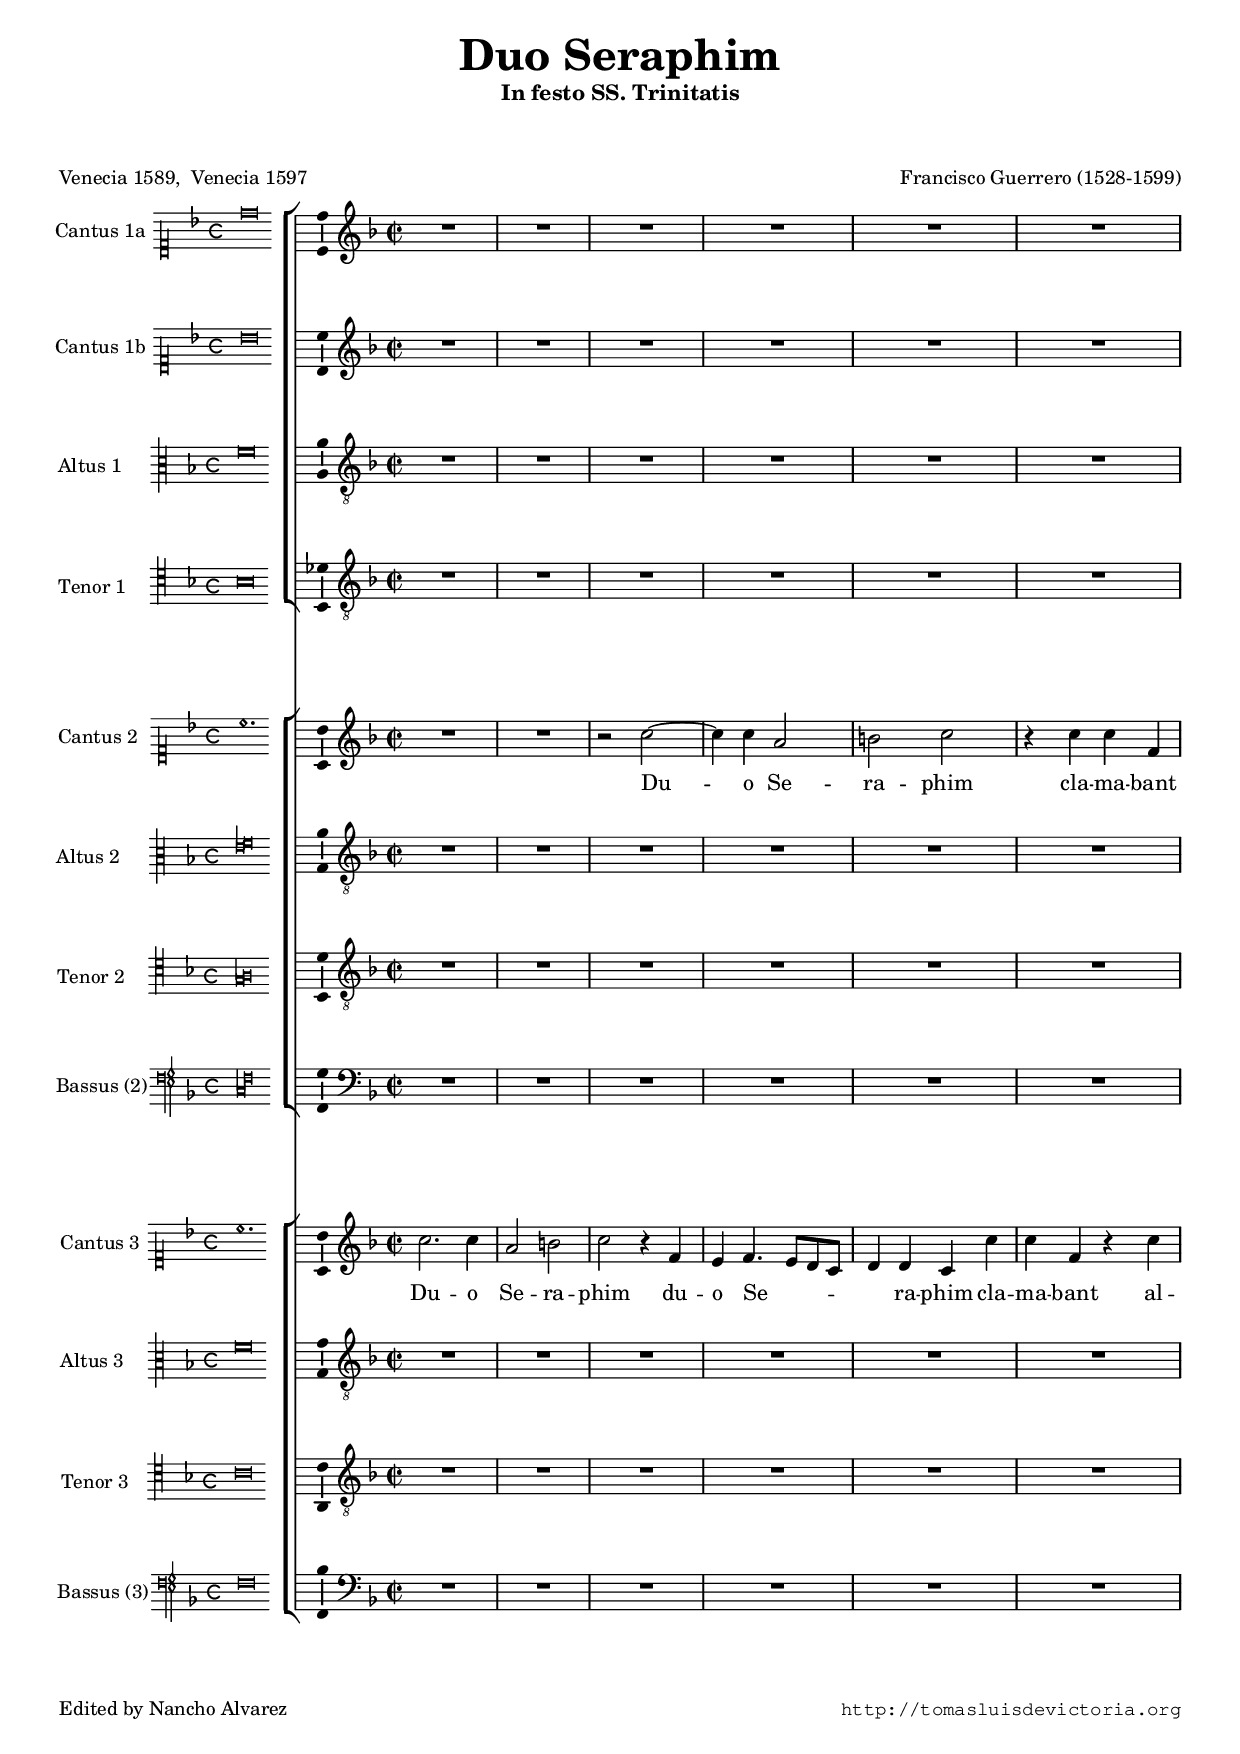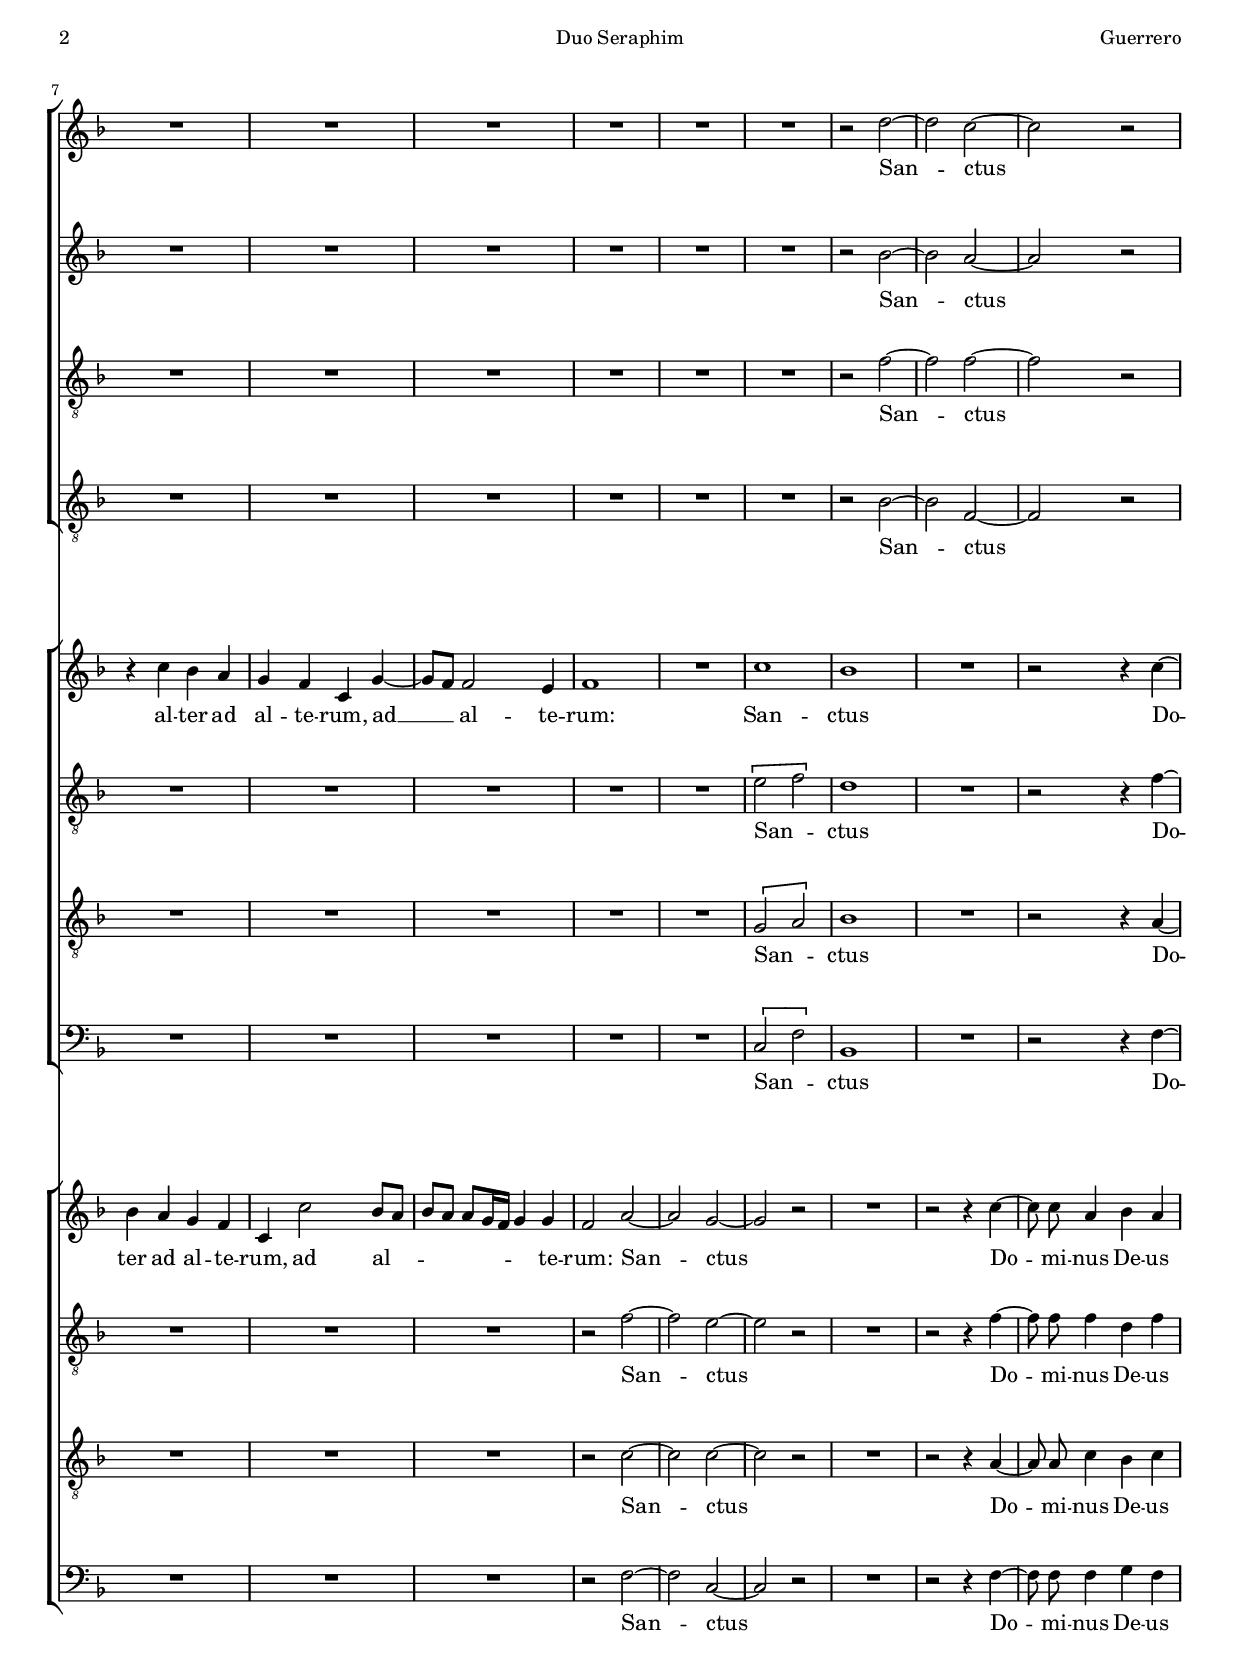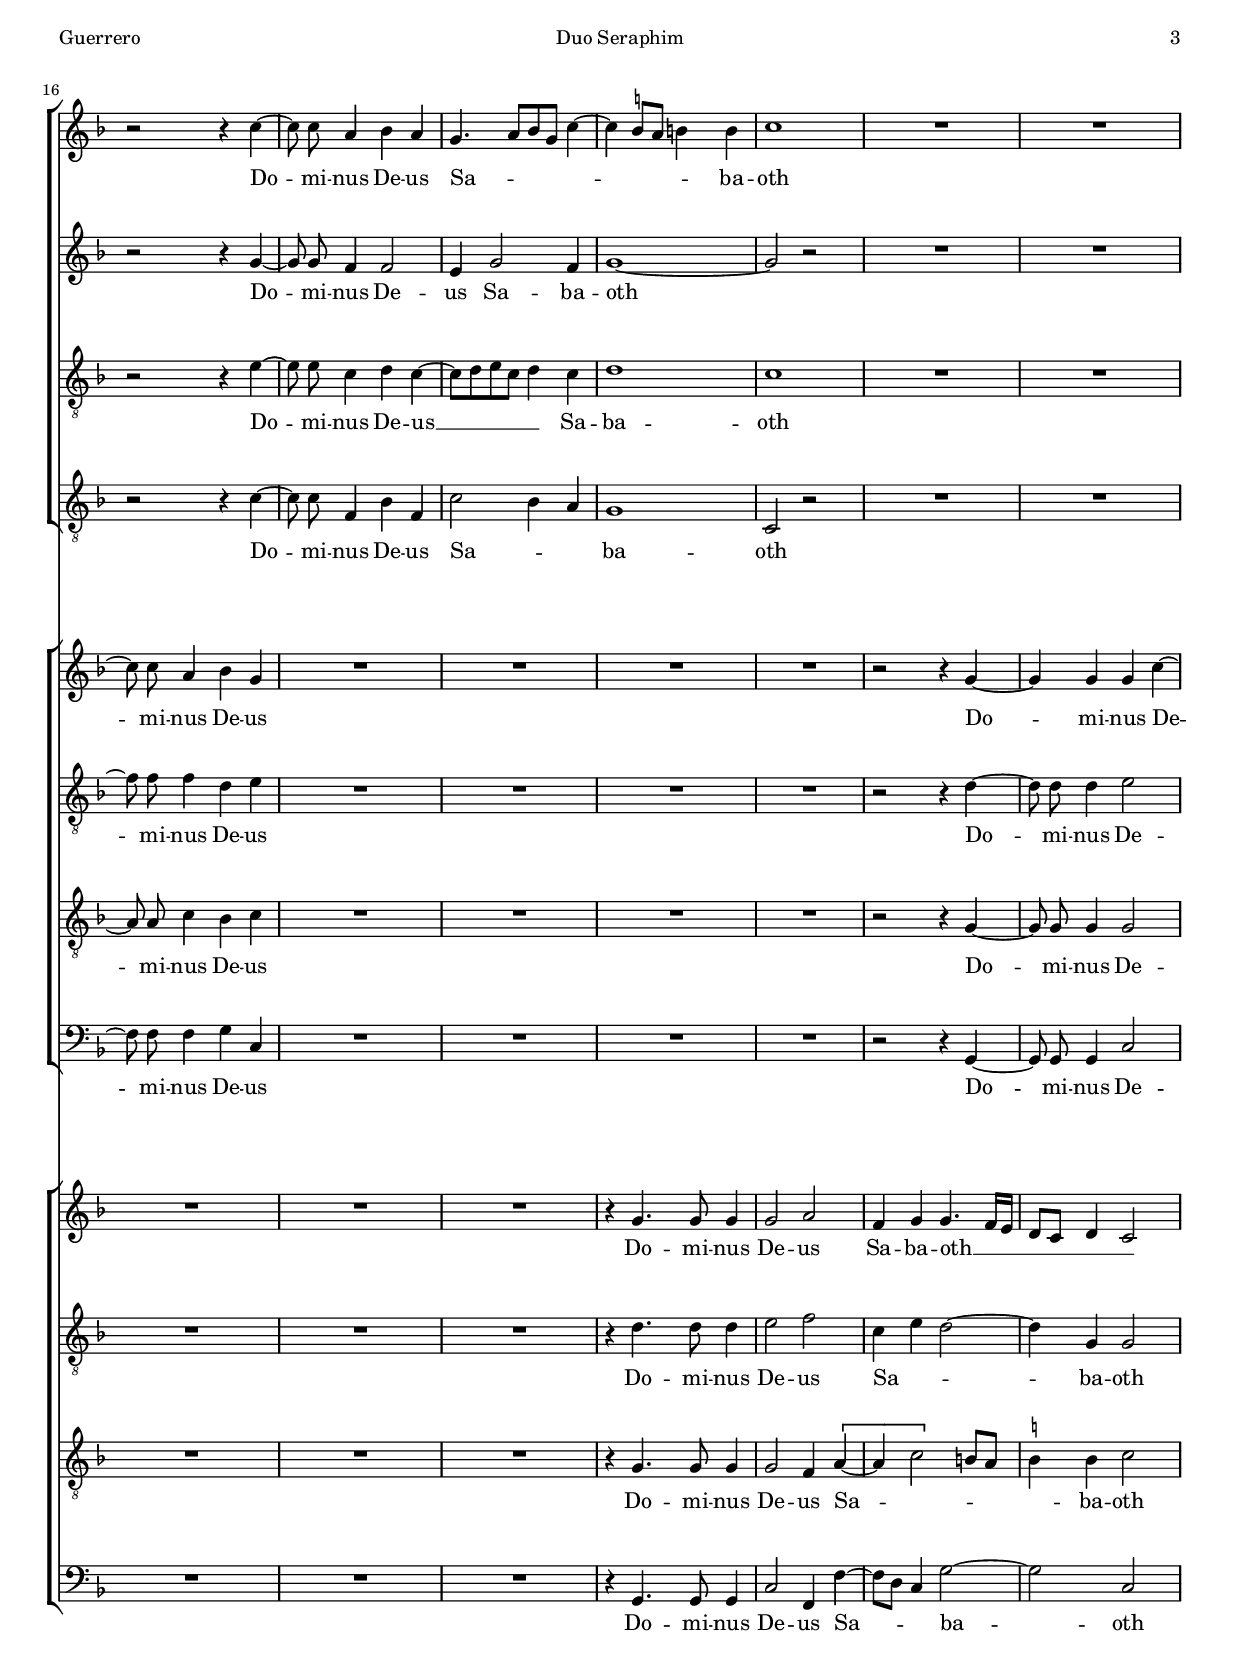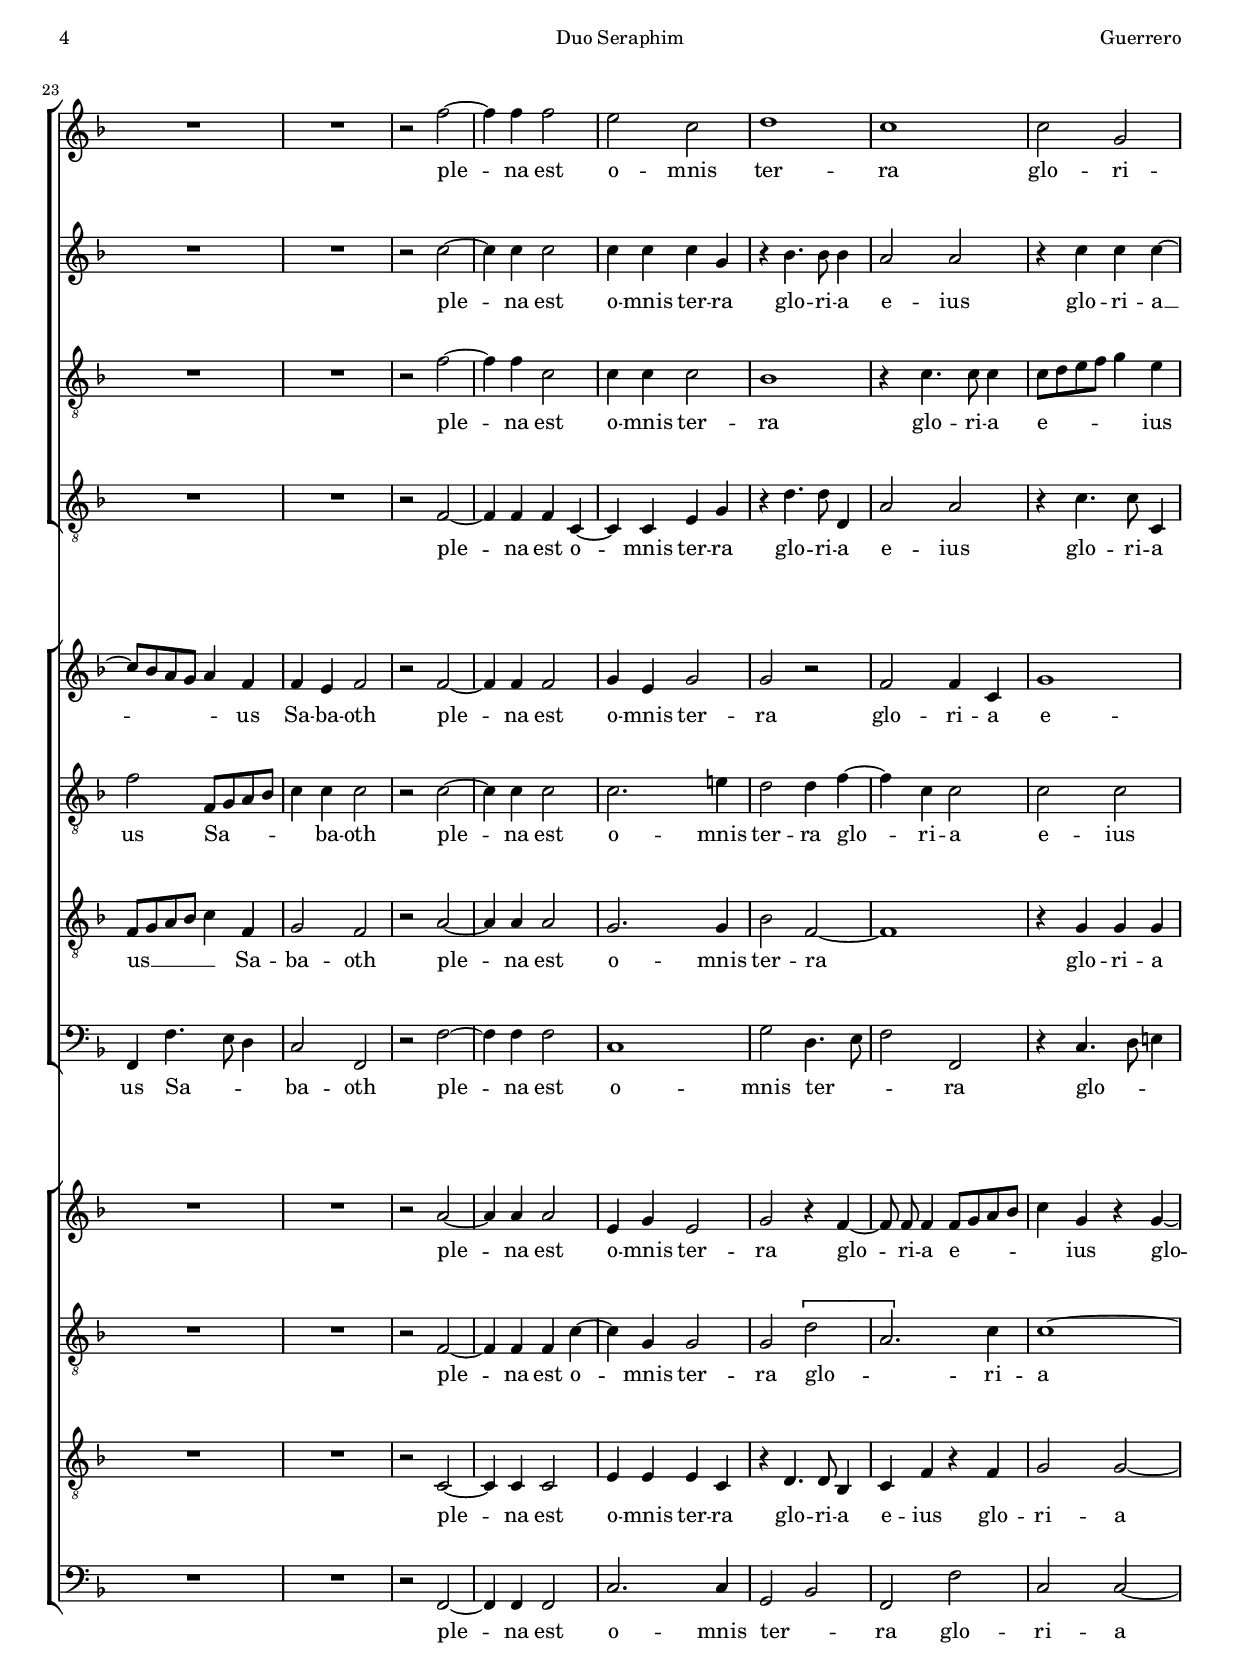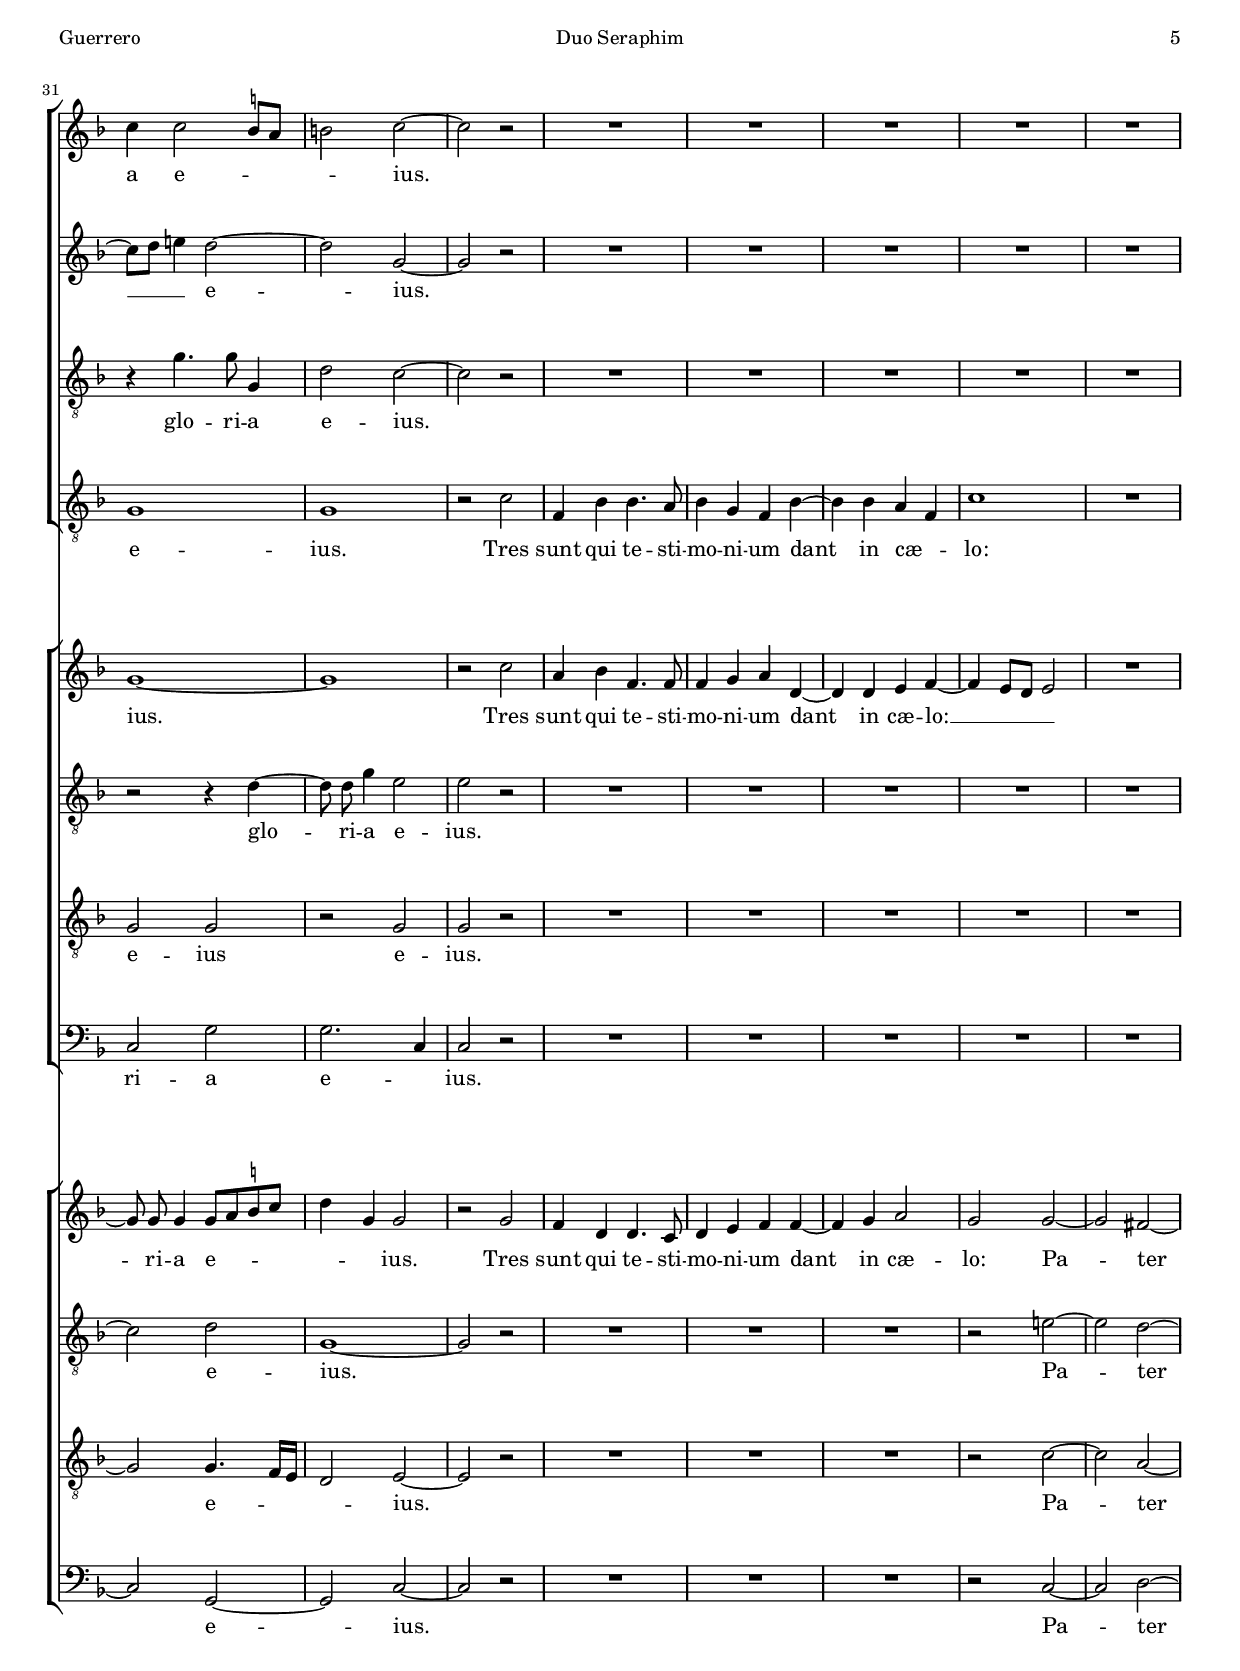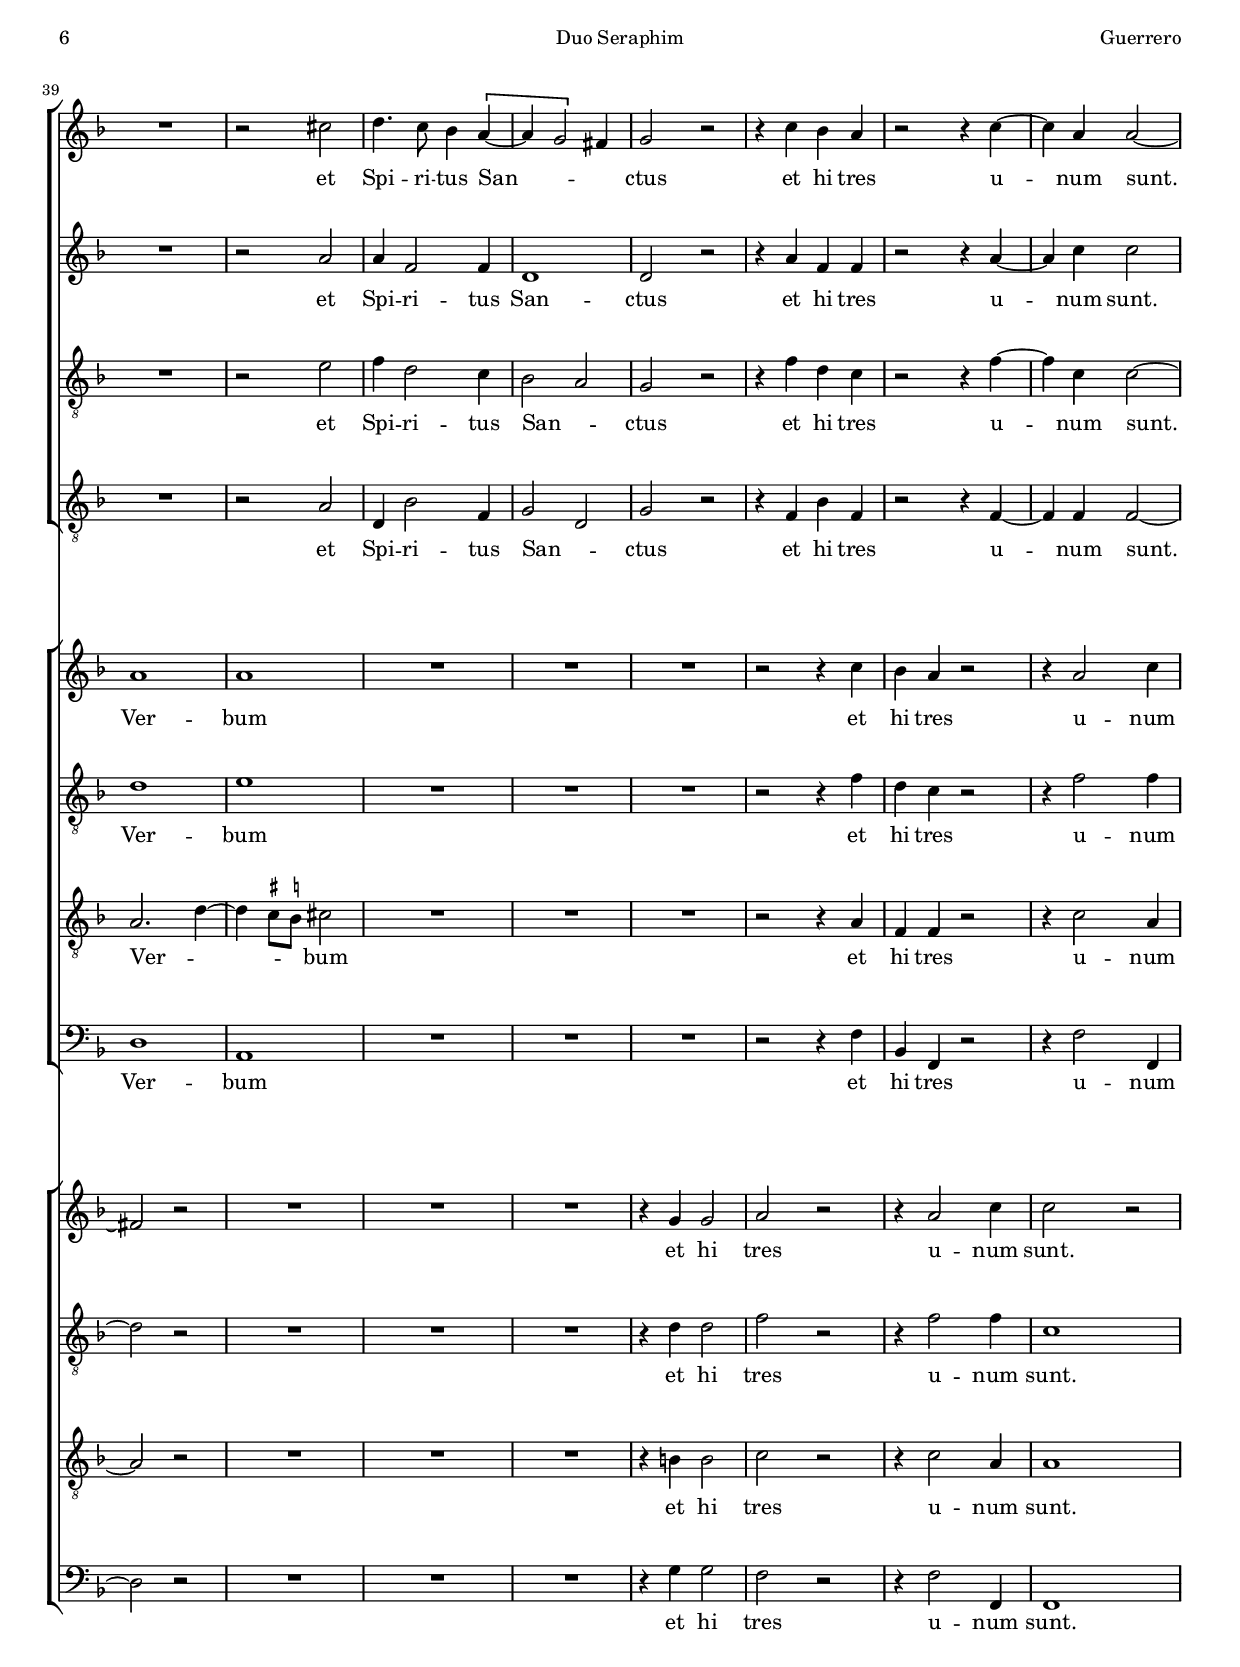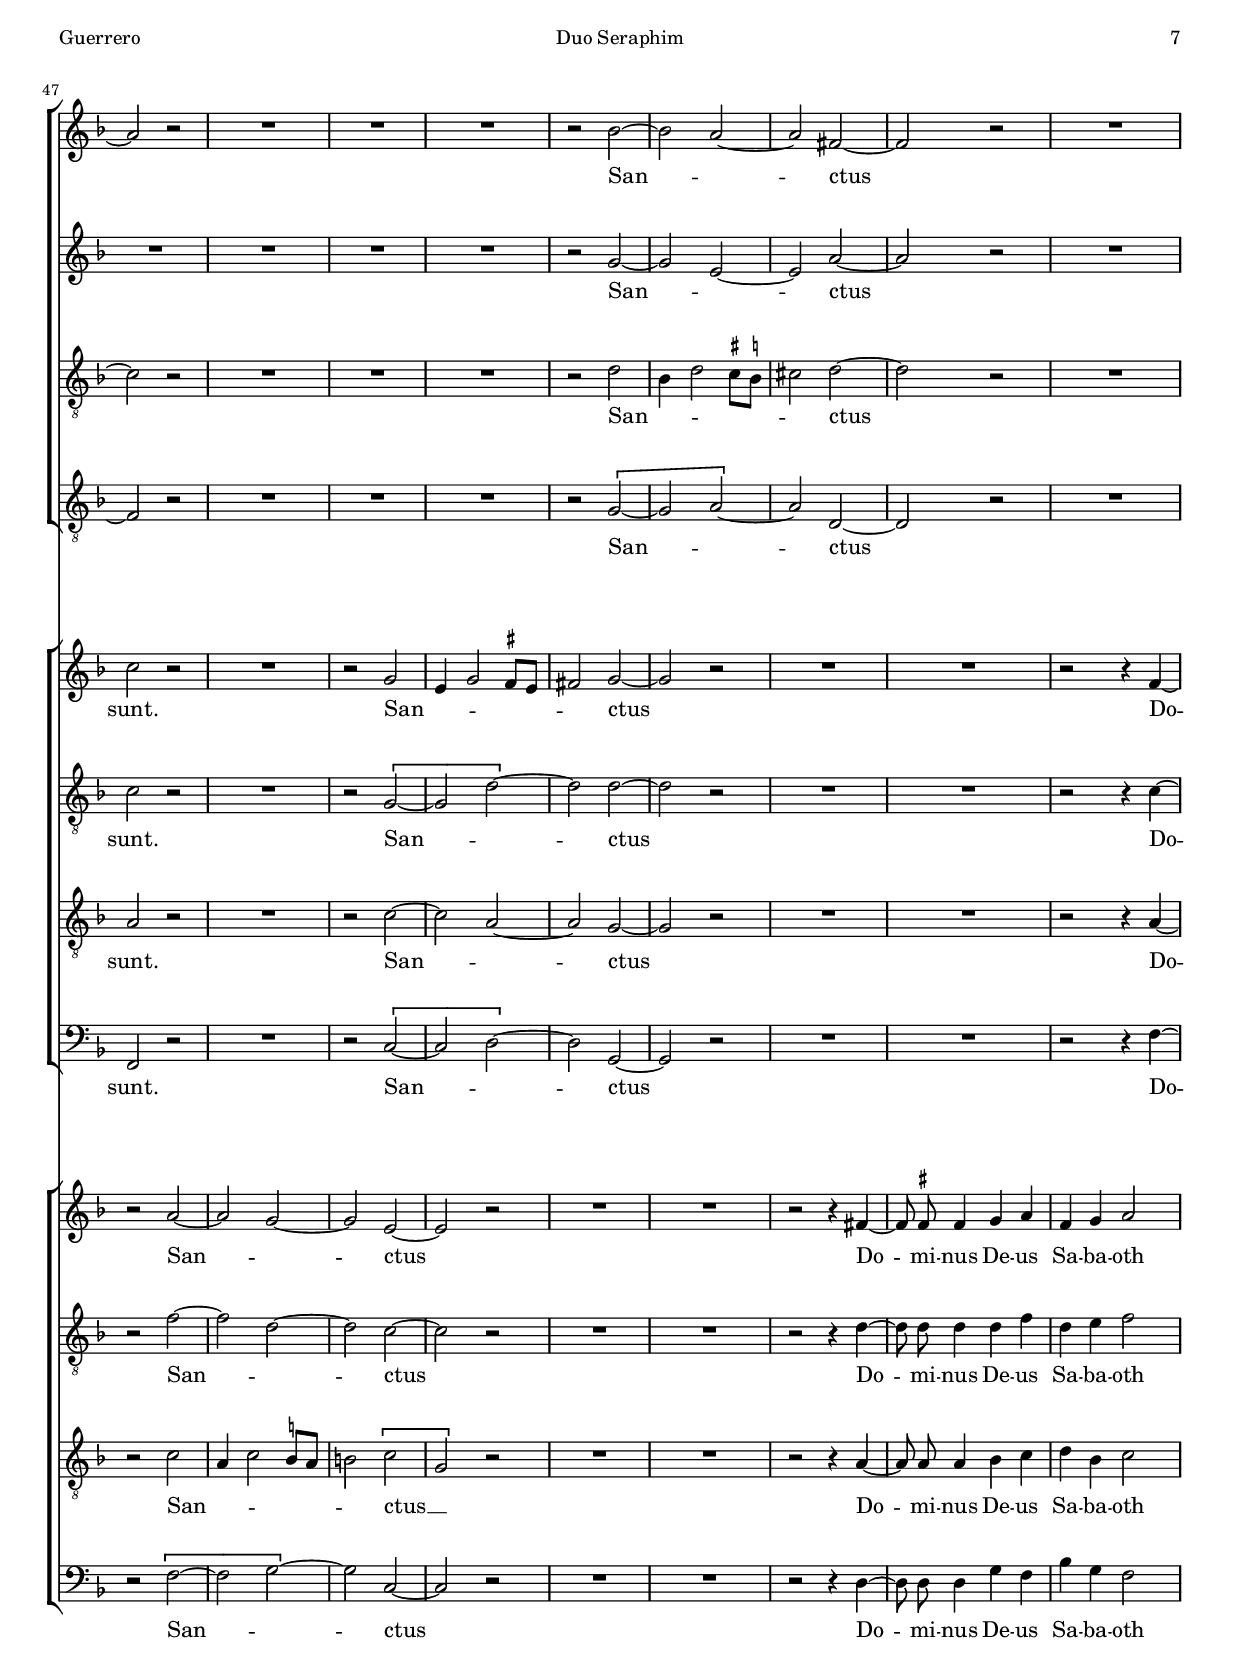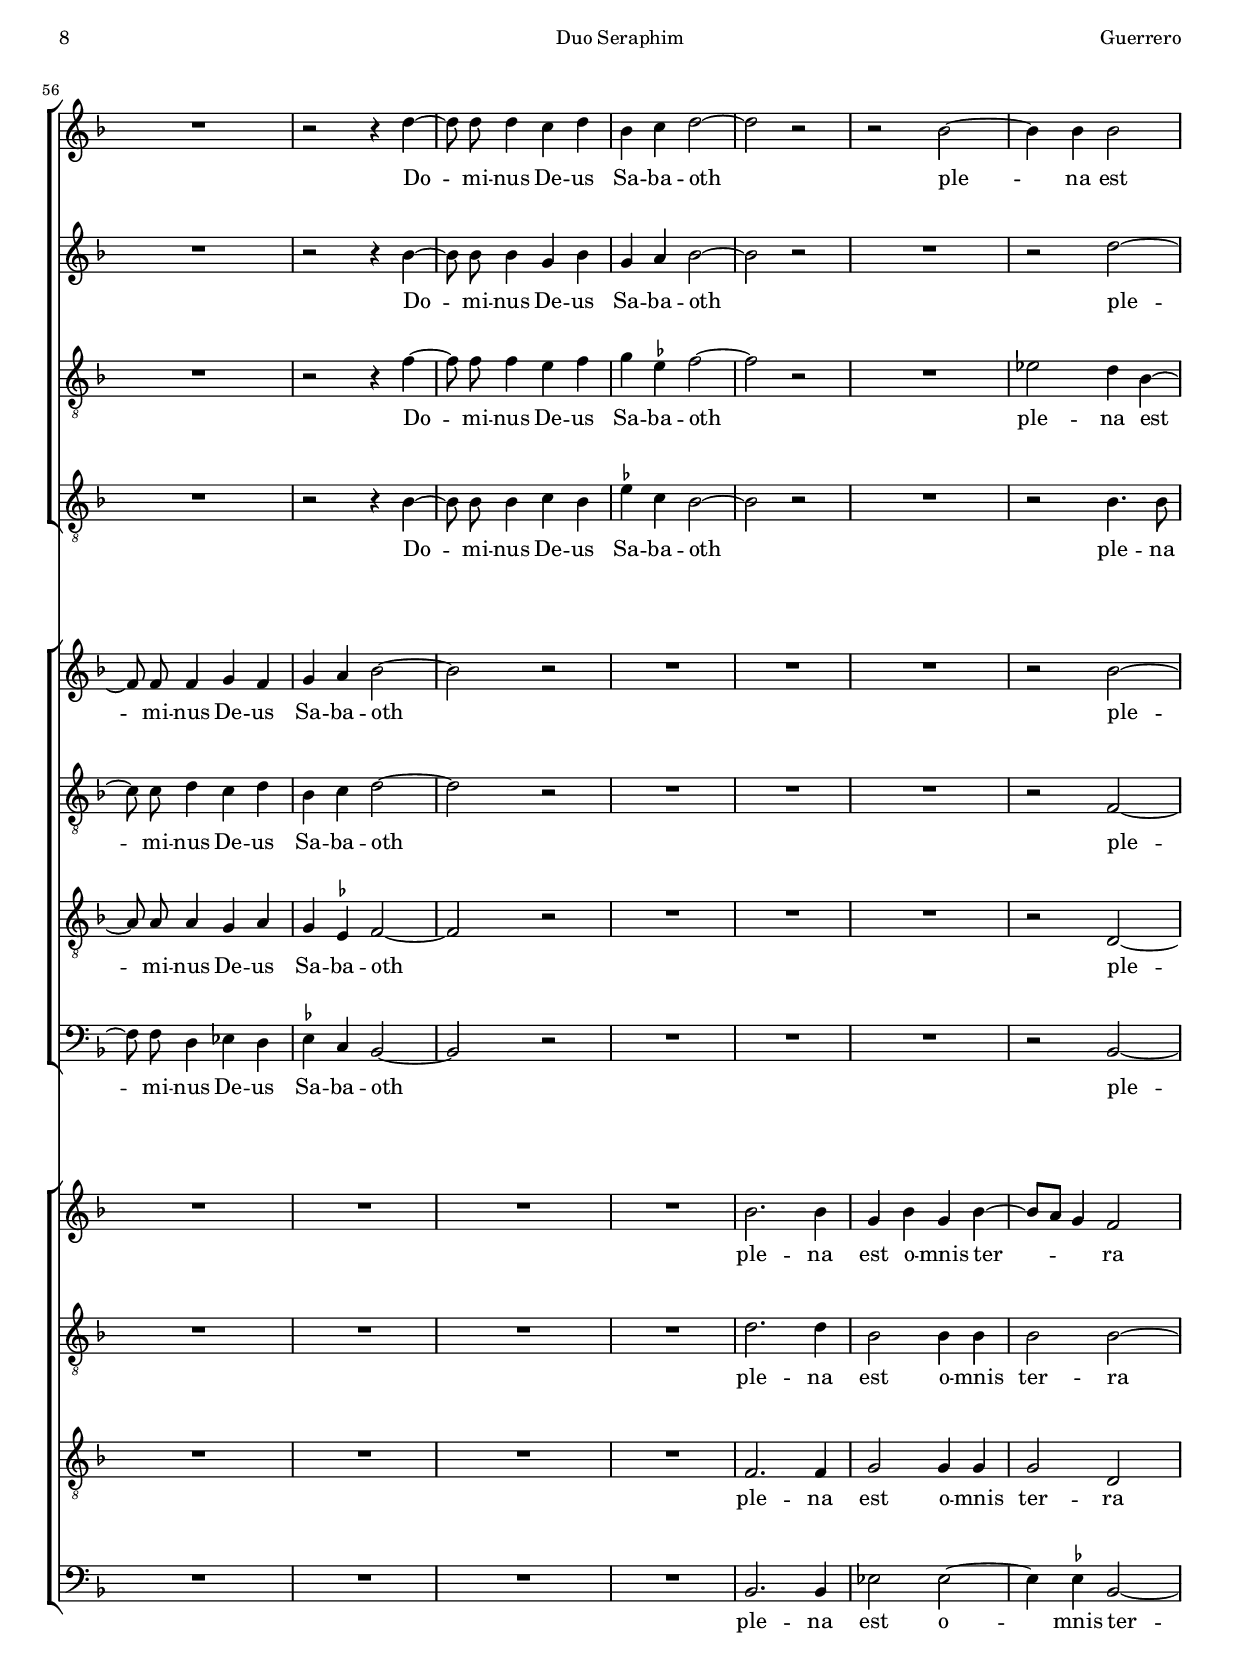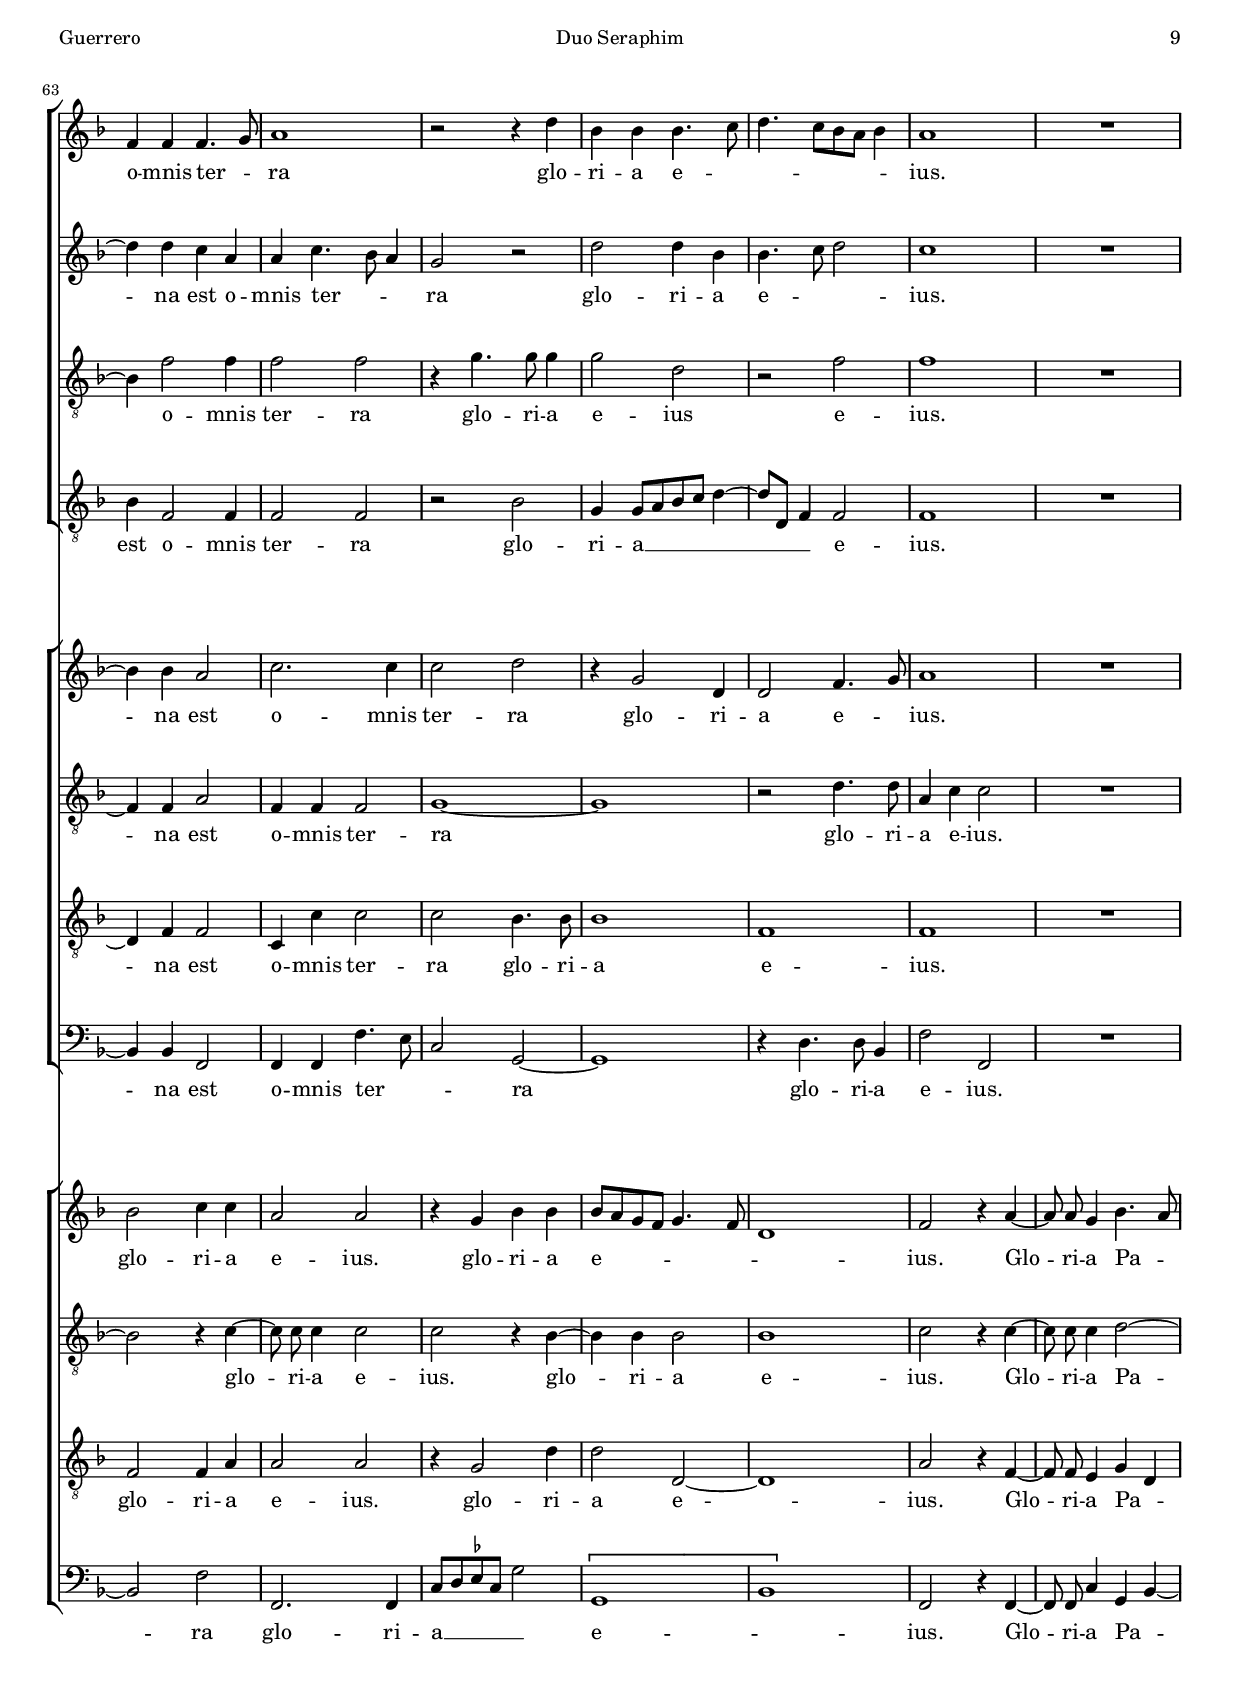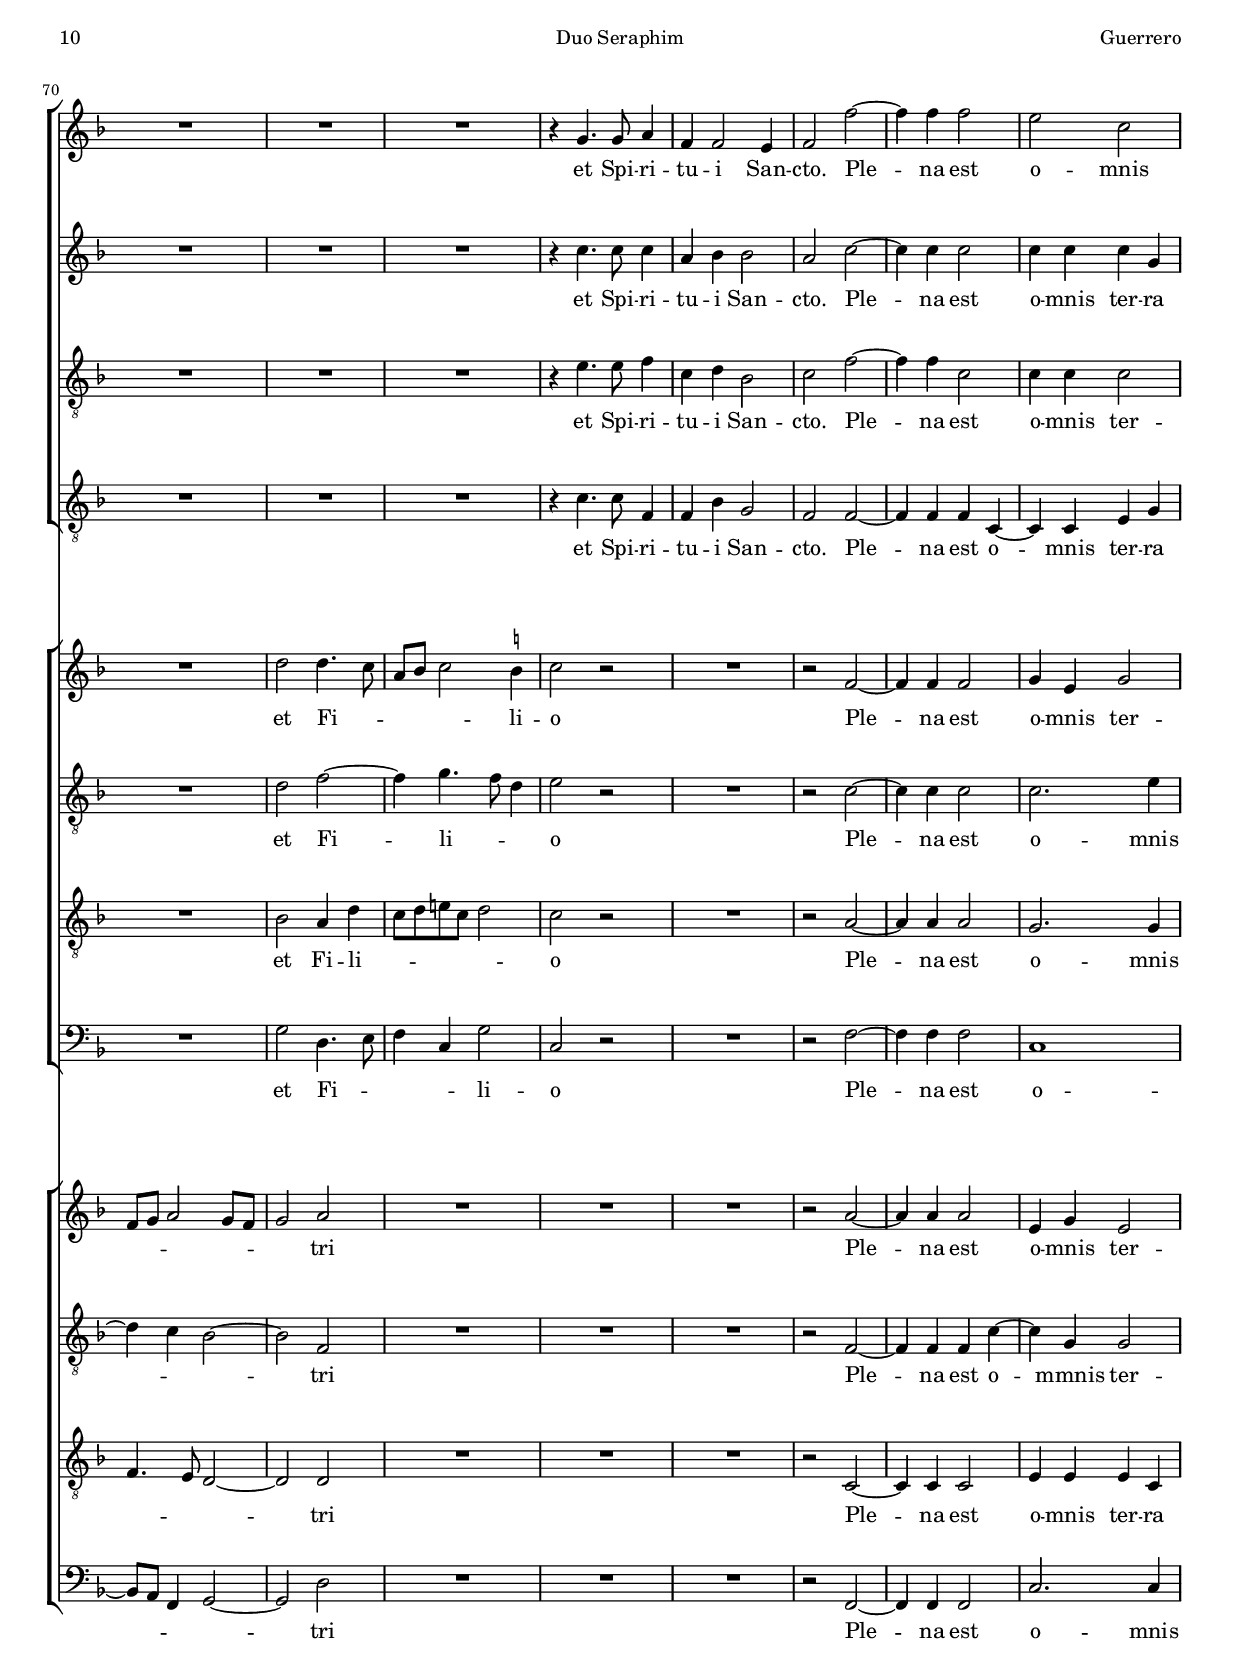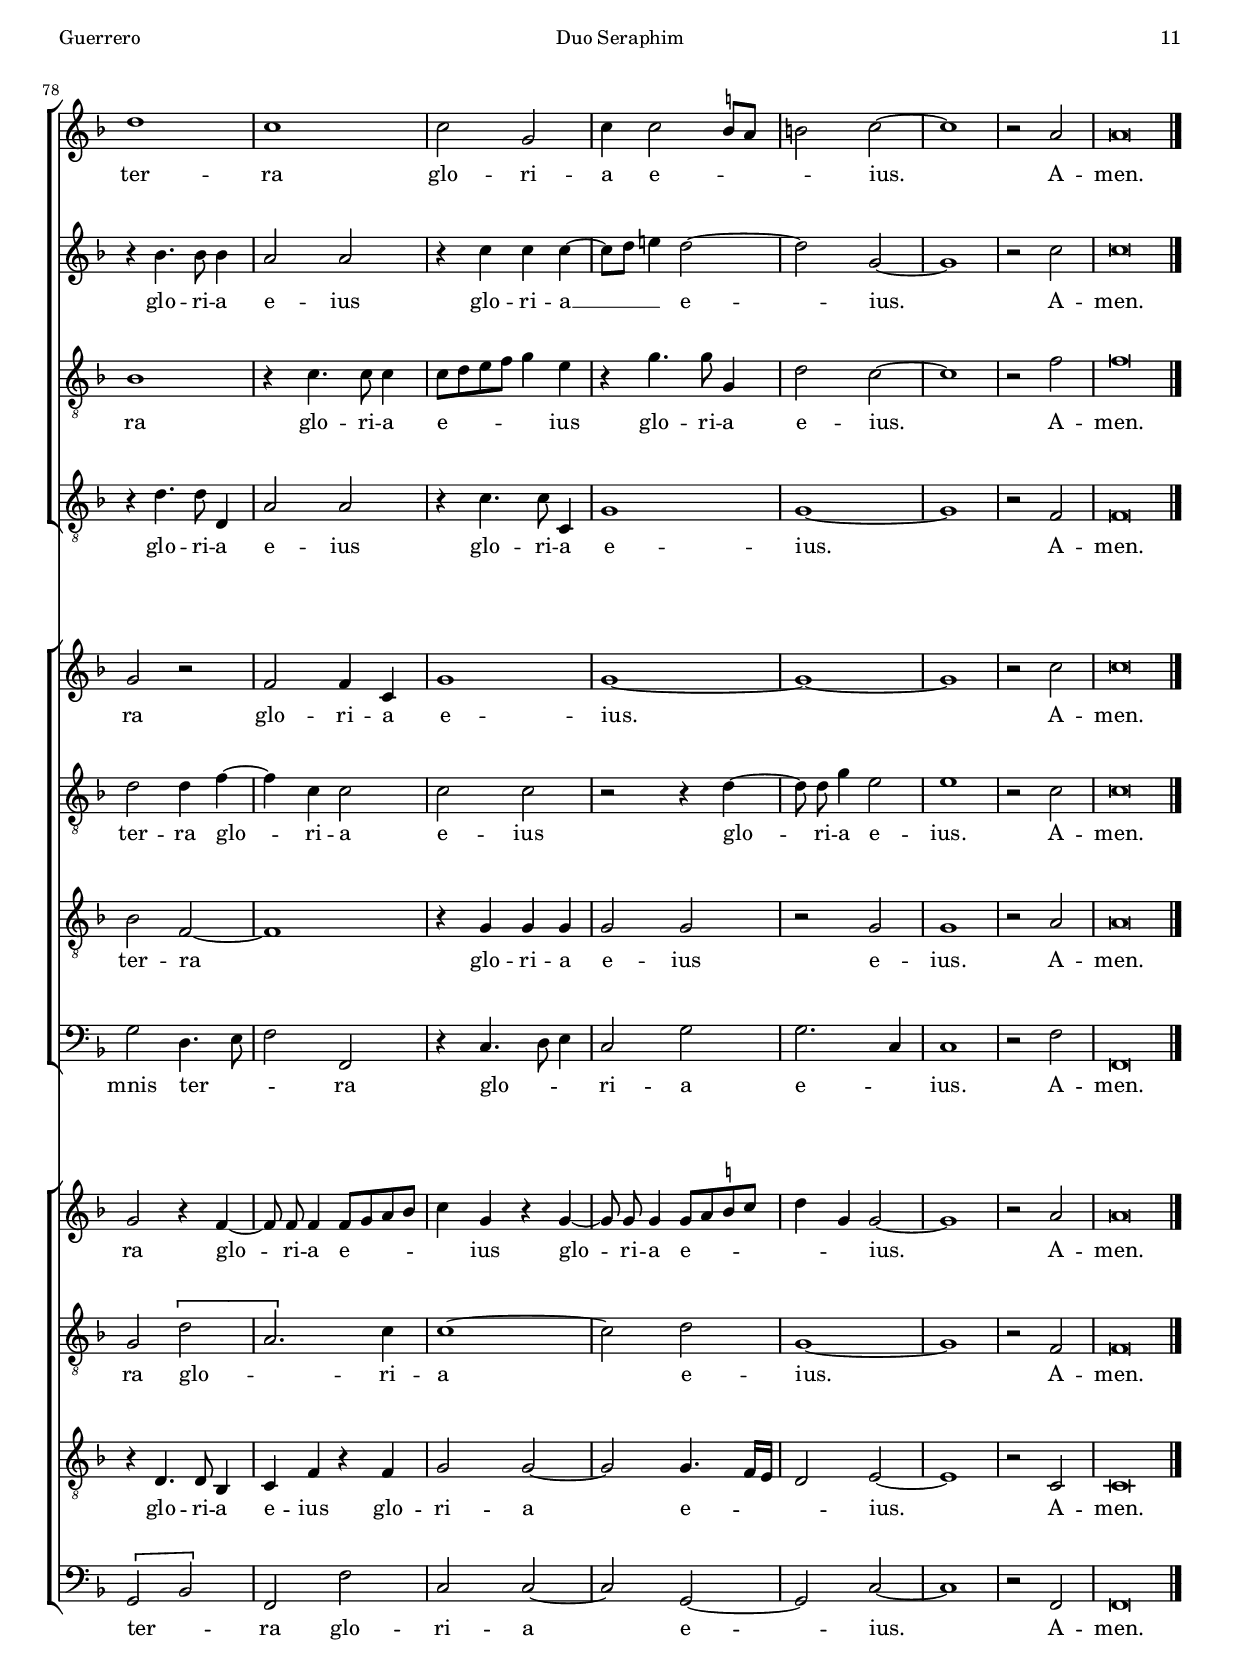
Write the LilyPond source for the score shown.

\version "2.18.0"

#(set-default-paper-size "a4")
#(set-global-staff-size 16.8)
#(ly:set-option 'point-and-click #f)
%mobile -s7.0 -i1.5

italicas=\override LyricText.font-shape = #'italic
rectas=\override LyricText.font-shape = #'upright
ss=\once \set suggestAccidentals = ##t
incipitwidth = 20

htitle="Duo Seraphim"
hcomposer="Guerrero"

\header {
	title=\markup{\fontsize #3 "Duo Seraphim"}
	subtitle=\markup{"In festo SS. Trinitatis"}
	subsubtitle=\markup{\null \vspace #2 }
	composer="Francisco Guerrero (1528-1599)"
        pdfauthor=\composer
	%opus="(-)"
	poet=\markup{"Venecia 1589,  Venecia 1597"}
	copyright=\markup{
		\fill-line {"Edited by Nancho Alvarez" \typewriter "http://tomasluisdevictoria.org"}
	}
%	tagline=""
}

global={\key f \major \time 2/2 \skip 1*85 \bar "|." }

cantus=\relative c''{
	R1*12
	r2 d ~
	d c ~
	c r
	r r4 c ~
	c8 \noBeam c a4 bes a
	g4. a8[ bes g] c4 ~
	c \ss b8 a b!4 b
	c1
	R1*4
	r2 f ~
	f4 f f2
	e c
	d1
	c
	c2 g
	c4 c2 \ss b8 a
	b!2 c ~
	c r
	R1*6
	r2 cis
	d4. c8 bes4 \[a ~
	a g2\] fis4
	g2 r
	r4 c bes a
	r2 r4 c ~
	c a a2 ~
	a r
	R1*3
	r2 bes ~
	bes a ~
	a fis ~
	fis r
	R1*2
	r2 r4 d' ~
	d8 \noBeam d d4 c d
	bes c d2 ~
	d r
	r bes ~
	bes4 bes bes2
	f4 f f4. g8
	a1
	r2 r4 d
	bes bes bes4. c8
	d4. c8[ bes a] bes4
	a1
	R1*4
	r4 g4. g8 a4
	f4 f2 e4
	f2 f' ~
	f4 f f2
	e c
	d1
	c
	c2 g
	c4 c2 \ss b8 a
	b2 c ~
	c1
	r2 a
	a\breve*1/2
}

altus=\relative c''{
	R1*12
	r2 bes ~
	bes a ~
	a r
	r r4 g ~
	g8 \noBeam g f4 f2
	e4 g2 f4
	g1 ~
	g2 r
	R1*4
	r2 c ~
	c4 c c2
	c4 c c g
	r4 bes4. bes8 bes4
	a2 a
	r4 c c c ~
	c8 d e!4 d2 ~
	d g, ~
	g r
	R1*6
	r2 a
	a4 f2 f4
	d1
	d2 r
	r4 a' f f
	r2 r4 a ~
	a c c2
	R1*4
	r2 g ~
	g e ~
	e a ~
	a r
	R1*2
	r2 r4 bes ~
	bes8 \noBeam bes bes4 g bes
	g a bes2 ~
	bes r
	R1
	r2 d ~
	d4 d c a
	a c4. bes8 a4
	g2 r
	d'2 d4 bes
	bes4. c8 d2
	c1
	R1*4
	r4 c4. c8 c4
	a4 bes bes2
	a c ~
	c4 c c2
	c4 c c g
	r4 bes4. bes8 bes4
	a2 a
	r4 c c c ~
	c8 d e!4 d2 ~
	d g, ~
	g1
	r2 c
	c\breve*1/2
}

tenor=\relative c'{
	R1*12
	r2 f ~
	f f ~
	f r
	r r4 e ~
	e8 \noBeam e c4 d c ~
	c8 d e c d4 c
	d1
	c
	R1*4
	r2 f ~
	f4 f c2
	c4 c c2
	bes1
	r4 c4. c8 c4
	c8 d e f g4 e
	r4 g4. g8 g,4
	d'2 c ~
	c r
	R1*6
	r2 e
	f4 d2 c4
	bes2 a
	g2 r
	r4 f' d c
	r2 r4 f ~
	f c c2 ~
	c r
	R1*3
	r2 d 
	bes4 d2 \ss cis8 \ss b
	cis2 d ~
	d r 
	R1*2
	r2 r4 f ~
	f8 \noBeam f f4 e f
	g \ss ees f2 ~
	f r
	R1
	ees2 d4 bes ~
	bes f'2 f4
	f2 f
	r4 g4. g8 g4
	g2 d
	r2 f
	f1
	R1*4
	r4 e4. e8 f4
	c d bes2
	c2 f ~
	f4 f c2
	c4 c c2
	bes1
	r4 c4. c8 c4
	c8 d e f g4 e
	r4 g4. g8 g,4
	d'2 c ~
	c1
	r2 f 
	f\breve*1/2
}

bassus=\relative c'{
	R1*12
	r2 bes ~
	bes f ~
	f r
	r r4 c' ~
	c8 \noBeam c f,4 bes f
	c'2 bes4 a
	g1
	c,2 r
	R1*4
	r2 f ~
	f4 f f c ~
	c c e g
	r4 d'4. d8 d,4
	a'2 a
	r4 c4. c8 c,4
	g'1
	g
	r2 c
	f,4 bes bes4. a8
	bes4 g f bes ~
	bes bes a f
	c'1
	R1*2
	r2 a
	d,4 bes'2 f4
	g2 d
	g2 r
	r4 f bes f
	r2 r4 f ~
	f f f2 ~
	f r
	R1*3
	r2 \[g ~
	g a ~ \]
	a d, ~
	d r 
	R1*2
	r2 r4 bes' ~
	bes8 \noBeam bes bes4 c bes
	\ss ees c bes2 ~
	bes r
	R1
	r2 bes4. bes8
	bes4 f2 f4
	f2 f
	r2 bes
	g4 g8[ a bes c] d4 ~
	d8 d, f4 f2
	f1
	R1*4
	r4 c'4. c8 f,4
	f4 bes g2
	f f ~
	f4 f f c ~
	c c e g
	r4 d'4. d8 d,4
	a'2 a
	r4 c4. c8 c,4
	g'1
	g ~
	g
	r2 f
	f\breve*1/2
}


cantusdos=\relative c''{
	R1*2
	r2 c ~
	c4 c a2
	b c
	r4 c c f,
	r4 c' bes a
	g f c g' ~
	g8 f f2 e4
	f1
	R1
	c'
	bes
	R1
	r2 r4 c ~
	c8 \noBeam c a4 bes g
	R1*4
	r2 r4 g ~
	g g g c ~
	c8 bes a g a4 f
	f4 e f2
	r2 f ~
	f4 f f2
	g4 e g2
	g r
	f2 f4 c
	g'1
	g ~
	g
	r2 c 
	a4 bes f4. f8
	f4 g a d, ~
	d4 d e f ~
	f e8 d e2
	R1
	a1
	a
	R1*3
	r2 r4 c
	bes a r2
	r4 a2 c4
	c2 r
	R1
	r2 g
	e4 g2 \ss fis8 e
	fis2 g ~
	g r
	R1*2
	r2 r4 f ~
	f8 \noBeam f f4 g f
	g a bes2 ~
	bes r
	R1*3
	r2 bes ~
	bes4 bes a2
	c2. c4
	c2 d
	r4 g,2 d4
	d2 f4. g8
	a1
	R1*2
	d2 d4. c8
	a8 bes c2 \ss b4
	c2 r
	R1
	r2 f, ~
	f4 f f2
	g4 e g2
	g r
	f2 f4 c
	g'1
	g1 ~
	g ~
	g
	r2 c
	c\breve*1/2
}

altusdos=\relative c'{
	R1*11
	\[e2 f\]
	d1
	R1
	r2 r4 f ~
	f8 \noBeam f f4 d e
	R1*4
	r2 r4 d ~
	d8 \noBeam d d4 e2
	f f,8 g a bes
	c4 c c2
	r2 c ~
	c4 c c2
	c2. e!4
	d2 d4 f ~
	f c c2
	c2 c
	r2 r4 d ~
	d8 \noBeam d g4 e2
	e r
	R1*5
	d1
	e
	R1*3
	r2 r4 f
	d c r2
	r4 f2 f4
	c2 r
	R1
	r2 \[g ~
	g d' ~ \]
	d d ~
	d r
	R1*2
	r2 r4 c ~
	c8 \noBeam c8 d4 c d
	bes c d2 ~
	d r
	R1*3
	r2 f, ~
	f4 f a2
	f4 f f2
	g1 ~
	g
	r2 d'4. d8 
	a4 c c2
	R1*2
	d2 f ~
	f4 g4. f8 d4
	e2 r
	R1
	r2 c ~
	c4 c c2
	c2. e4
	d2 d4 f ~
	f c c2
	c2 c
	r2 r4 d ~
	d8 \noBeam d g4 e2
	e1
	r2 c
	c\breve*1/2
}

tenordos=\relative c'{
	R1*11
	\[g2 a\]
	bes1
	R1
	r2 r4 a ~
	a8 \noBeam a c4 bes c
	R1*4
	r2 r4 g ~
	g8 \noBeam g g4 g2
	f8 g a bes c4 f,
	g2 f
	r2 a ~
	a4 a a2
	g2. g4
	bes2 f ~
	f1
	r4 g g g
	g2 g
	r2 g
	g r
	R1*5
	a2. d4 ~
	d \ss cis8 \ss b cis!2
	R1*3
	r2 r4 a
	f f r2
	r4 c'2 a4
	a2 r
	R1
	r2 c ~
	c a ~ %? No hay ligadura?
	a g ~
	g r
	R1*2
	r2 r4 a ~
	a8 \noBeam a a4 g a
	g \ss ees f2 ~
	f r
	R1*3
	r2 d ~
	d4 f f2
	c4 c' c2
	c bes4. bes8
	bes1
	f
	f1
	R1*2
	bes2 a4 d
	c8 d e! c d2
	c r
	R1
	r2 a ~
	a4 a a2
	g2. g4
	bes2 f ~
	f1
	r4 g g g
	g2 g
	r2 g
	g1
	r2 a
	a\breve*1/2
}

bassusdos=\relative c{
	R1*11
	\[c2 f\]
	bes,1
	R1
	r2 r4 f' ~
	f8 \noBeam f f4 g c,
	R1*4
	r2 r4 g ~
	g8 \noBeam g g4 c2
	f,4 f'4. e8 d4
	c2 f,
	r2 f' ~
	f4 f f2
	c1
	g'2 d4. e8
	f2 f,
	r4 c'4. d8 e!4
	c2 g'
	g2. c,4
	c2 r
	R1*5
	d1
	a
	R1*3
	r2 r4 f'
	bes, f r2
	r4 f'2 f,4
	f2 r
	R1
	r2 \[c' ~
	c d ~ \] %! en CSIC la ligadura llega a la siguiente nota
	d g, ~
	g r
	R1*2
	r2 r4 f' ~
	f8 \noBeam f d4 ees d
	\ss ees c bes2 ~
	bes r
	R1*3
	r2 bes ~
	bes4 bes f2
	f4 f f'4. e8
	c2 g ~
	g1
	r4 d'4. d8 bes4
	f'2 f,2
	R1*2
	g'2 d4. e8
	f4 c g'2
	c, r
	R1
	r2 f ~
	f4 f f2
	c1
	g'2 d4. e8
	f2 f,
	r4 c'4. d8 e4
	c2 g'
	g2. c,4
	c1
	r2 f
	f,\breve*1/2
}


cantustres=\relative c''{
	c2. c4
	a2 b
	c r4 f,
	e f4. e8 d c
	d4 d c c'
	c f, r c'
	bes a g f
	c c'2 bes8 a
	bes[ a] a[ g16 f] g4 g
	f2 a ~
	a g ~
	g r
	R1
	r2 r4 c ~
	c8 \noBeam c a4 bes a
	R1*3
	r4 g4. g8 g4
	g2 a
	f4 g g4. f16 e
	d8 c d4 c2
	R1*2
	r2 a' ~
	a4 a a2
	e4 g e2
	g r4 f ~
	f8 \noBeam f f4 f8 g a bes
	c4 g r4 g ~
	g8 \noBeam g g4 g8 a \ss b c
	d4 g, g2
	r2 g
	f4 d d4. c8 
	d4 e f f ~
	f g a2
	g g ~
	g fis ~
	fis r
	R1*3
	r4 g g2
	a2 r
	r4 a2 c4
	c2 r
	r2 a ~
	a g ~
	g e ~
	e r
	R1*2
	r2 r4 fis ~
	fis8 \noBeam \ss fis fis4 g a
	f g a2
	R1*4
	bes2. bes4
	g4 bes g bes ~
	bes8 a g4 f2
	bes2 c4 c
	a2 a
	r4 g bes bes
	bes8 a g f g4. f8
	d1
	f2 r4 a ~
	a8 \noBeam a g4 bes4. a8
	f8 g a2 g8 f
	g2 a
	R1*3
	r2 a ~
	a4 a a2
	e4 g e2
	g r4 f ~
	f8 \noBeam f f4 f8 g a bes
	c4 g r4 g ~
	g8 \noBeam g g4 g8 a \ss b c
	d4 g, g2 ~
	g1
	r2 a 
	a\breve*1/2
}

altustres=\relative c'{
	R1*9
	r2 f ~
	f e ~
	e r
	R1
	r2 r4 f ~
	f8 \noBeam f f4 d f
	R1*3
	r4 d4. d8 d4
	e2 f
	c4 e d2 ~
	d4 g, g2
	R1*2
	r2 f ~
	f4 f f c' ~
	c g g2
	g \[d'
	a2.\] c4
	c1 ~
	c2 d
	g,1 ~
	g2 r
	R1*3
	r2 e'! ~
	e d ~
	d r
	R1*3
	r4 d d2
	f2 r
	r4 f2 f4
	c1
	r2 f ~
	f d ~
	d c ~
	c r
	R1*2
	r2 r4 d ~
	d8 \noBeam d d4 d f
	d e f2
	R1*4
	d2. d4
	bes2 bes4 bes
	bes2 bes ~
	bes r4 c ~
	c8 \noBeam c c4 c2
	c2 r4 bes ~
	bes bes bes2
	bes1
	c2 r4 c ~
	c8 \noBeam c c4 d2 ~
	d4 c bes2 ~
	bes2 f
	R1*3
	r2 f ~
	f4 f f c' ~
	c g g2
	g2 \[d'
	a2.\] c4
	c1 ~
	c2 d
	g,1 ~
	g
	r2 f
	f\breve*1/2
}

tenortres=\relative c'{
	R1*9
	r2 c ~
	c c ~
	c r
	R1
	r2 r4 a ~
	a8 \noBeam a c4 bes c
	R1*3
	r4 g4. g8 g4
	g2 f4 \[a ~
	a c2\] b8 a
	\ss b4 b c2
	R1*2
	r2 c, ~
	c4 c c2
	e4 e e c
	r4 d4. d8 bes4
	c f r f
	g2 g ~
	g g4. f16 e
	d2 e ~
	e r
	R1*3
	r2 c' ~
	c a ~
	a r
	R1*3
	r4 b b2
	c2 r
	r4 c2 a4
	a1
	r2 c
	a4 c2 \ss b8 a
	b2 \[c
	g\] r
	R1*2
	r2 r4 a ~
	a8 \noBeam a a4 bes c
	d bes c2
	R1*4
	f,2. f4
	g2 g4 g
	g2 d
	f2 f4 a
	a2 a
	r4 g2 d'4
	d2 d, ~
	d1
	a'2 r4 f ~
	f8 \noBeam f8 e4 g d
	f4. e8 d2 ~
	d d
	R1*3
	r2 c ~
	c4 c c2
	e4 e e c
	r4 d4. d8 bes4
	c f r4 f
	g2 g ~
	g g4. f16 e
	d2 e ~
	e1
	r2 c
	c\breve*1/2
}

bassustres=\relative c{
	R1*9
	r2 f ~
	f c ~
	c r
	R1
	r2 r4 f ~
	f8 \noBeam f f4 g f
	R1*3
	r4 g,4. g8 g4
	c2 f,4 f' ~
	f8 d c4 g'2 ~
	g c,
	R1*2
	r2 f, ~
	f4 f f2
	c'2. c4
	g2 bes
	f f'
	c c ~
	c g ~
	g c ~
	c r
	R1*3
	r2 c ~
	c d ~
	d r 
	R1*3
	r4 g g2
	f r
	r4 f2 f,4
	f1
	r2 \[f' ~
	f g ~ \]
	g c, ~
	c r
	R1*2
	r2 r4 d ~
	d8 \noBeam d d4 g f
	bes g f2
	R1*4
	bes,2. bes4
	ees2 ees ~
	ees4 \ss ees bes2 ~
	bes f'
	f,2. f4
	c'8 d \ss ees c g'2
	\[g,1
	bes\]
	f2 r4 f ~
	f8 \noBeam f c'4 g bes ~
	bes8 a f4 g2 ~
	g d'
	R1*3
	r2 f, ~
	f4 f f2
	c'2. c4
	\[g2 bes\]
	f f'
	c c ~
	c g ~
	g c ~
	c1
	r2 f,
	f\breve*1/2
}


textocantus=\lyricmode{
San -- ctus
Do -- mi -- nus De -- us
Sa -- _ _ _ _ _ _ _ ba -- oth
ple -- na est o -- mnis ter -- ra
glo -- ri -- a e -- _ _ _ ius.
et Spi -- ri -- tus San -- _ _ ctus
et hi tres u -- num sunt.
San -- _ ctus
Do -- mi -- nus De -- us Sa -- ba -- oth
ple -- na est o -- mnis ter -- _ ra
glo -- ri -- a e -- _ _ _ _ _ _ ius.
et Spi -- ri -- tu -- i San -- cto.
Ple -- na est o -- mnis ter -- ra
glo -- ri -- a e -- _ _ _ ius.
A -- men.
}

textoaltus=\lyricmode{
San -- ctus
Do -- mi -- nus De -- us Sa -- ba -- oth
ple -- na est o -- mnis ter -- ra glo -- ri -- a e -- ius
glo -- ri -- a __ _ _ e -- ius.
et Spi -- ri -- tus San -- ctus
et hi tres u -- num sunt.
San -- _ ctus
Do -- mi -- nus De -- us Sa -- ba -- oth
ple -- na est o -- mnis ter -- _ _ ra
glo -- ri -- a e -- _ _ ius.
et Spi -- ri -- tu -- i San -- cto.
Ple -- na est o -- mnis ter -- ra
glo -- ri -- a e -- ius
glo -- ri -- a __ _ _ e -- ius.
A -- men.
}

textotenor=\lyricmode{
San -- ctus
Do -- mi -- nus De -- us __ _ _ _ _ Sa -- ba -- oth
ple -- na est o -- mnis ter -- ra
glo -- ri -- a e -- _ _ _ _ ius
glo -- ri -- a e -- ius.
et Spi -- ri -- tus San -- _ ctus
et hi tres u -- num sunt.
San -- _ _ _ _ _ ctus
Do -- mi -- nus De -- us Sa -- ba -- oth
ple -- na est o -- mnis ter -- ra
glo -- ri -- a e -- ius
e -- ius.
et Spi -- ri -- tu -- i San -- cto.
Ple -- na est o -- mnis ter -- ra
glo -- ri -- a e -- _ _ _ _ ius
glo -- ri -- a e -- ius.
A -- men.
}

textobassus=\lyricmode{
San -- ctus
Do -- mi -- nus De -- us Sa -- _ _ ba -- oth
ple -- na est o -- mnis ter -- ra
glo -- ri -- a e -- ius
glo -- ri -- a e -- ius.
Tres sunt qui te -- sti -- mo -- ni -- um dant in cæ -- _ lo:
et Spi -- ri -- tus San -- _ ctus
et hi tres u -- num sunt.
San -- _ ctus
Do -- mi -- nus De -- us Sa -- ba -- oth
ple -- na est o -- mnis ter -- ra
glo -- ri -- a __ _ _ _ _ _ _ e -- ius.
et Spi -- ri -- tu -- i San -- cto.
Ple -- na est o -- mnis ter -- ra
glo -- ri -- a e -- ius
glo -- ri -- a e -- ius.
A -- men.
}

textocantusdos=\lyricmode{
Du -- o Se -- ra -- phim
cla -- ma -- bant al -- ter ad al -- te -- rum,
ad __ _ al -- te -- rum:
San -- ctus
Do -- mi -- nus De -- us
Do -- mi -- nus De -- _ _ _ _ us Sa -- ba -- oth
ple -- na est o -- mnis ter -- ra
glo -- ri -- a e -- ius.
Tres sunt qui te -- sti -- mo -- ni -- um dant in cæ -- lo: __ _ _ _ 
Ver -- bum
et hi tres
u -- num sunt.
San -- _ _ _ _ _ ctus
Do -- mi -- nus De -- us Sa -- ba -- oth
ple -- na est o -- mnis ter -- ra
glo -- ri -- a e -- _ ius.
et Fi -- _ _ _ _ li -- o
Ple -- na est o -- mnis ter -- ra
glo -- ri -- a e -- ius.
A -- men.
}

textoaltusdos=\lyricmode{
San -- _ ctus
Do -- mi -- nus De -- us
Do -- mi -- nus De -- us Sa -- _ _ _ _ ba -- oth
ple -- na est o -- mnis ter -- ra glo -- ri -- a e -- ius
glo -- ri -- a e -- ius.
Ver -- bum
et hi tres u -- num sunt.
San -- _ ctus
Do -- mi -- nus De -- us Sa -- ba -- oth
ple -- na est o -- mnis ter -- ra
glo -- ri -- a e -- ius.
et Fi -- li -- _ _ o
Ple -- na est o -- mnis ter -- ra glo -- ri -- a e -- ius
glo -- ri -- a e -- ius.
A -- men.
}

textotenordos=\lyricmode{
San -- _ ctus
Do -- mi -- nus De -- us
Do -- mi -- nus De -- us __ _ _ _ _ Sa -- ba -- oth
ple -- na est o -- mnis ter -- ra
glo -- ri -- a e -- ius
e -- ius.
Ver -- _ _ _ bum
et hi tres
u -- num sunt.
San -- _ ctus
Do -- mi -- nus De -- us Sa -- ba -- oth
ple -- na est o -- mnis ter -- ra glo -- ri -- a e -- ius.
et Fi -- li -- _ _ _ _ _ o
Ple -- na est o -- mnis ter -- ra
glo -- ri -- a e -- ius
e -- ius.
A -- men.
}

textobassusdos=\lyricmode{
San -- _ ctus
Do -- mi -- nus De -- us
Do -- mi -- nus De -- us Sa -- _ _ ba -- oth
ple -- na est o -- mnis ter -- _ _ ra
glo -- _ _ ri -- a e -- _ ius.
Ver -- bum
et hi tres
u -- num sunt.
San -- _ ctus
Do -- mi -- nus De -- us Sa -- ba -- oth
ple -- na est o -- mnis ter -- _ _ ra
glo -- ri -- a e -- ius.
et Fi -- _ _ _ li -- o
Ple -- na est o -- mnis ter -- _ _ ra
glo -- _ _ ri -- a e -- _ ius.
A -- men.
}

textocantustres=\lyricmode{
Du -- o Se -- ra -- phim
du -- o Se -- _ _ _ _ ra -- phim 
cla -- ma -- bant
al -- ter ad al -- te -- rum,
ad al -- _ _ _ _ _ _ _ te -- rum:
San -- ctus
Do -- mi -- nus De -- us
Do -- mi -- nus De -- us Sa -- ba -- oth __ _ _ _ _ _ _ 
ple -- na est o -- mnis ter -- ra
glo -- ri -- a e -- _ _ _ _ ius
glo -- ri -- a e -- _ _ _ _ _ ius.
Tres sunt qui te -- sti -- mo -- ni -- um dant in cæ -- lo:
Pa -- ter
et hi tres u -- num sunt.
San -- _ ctus
Do -- mi -- nus De -- us Sa -- ba -- oth
ple -- na est o -- mnis ter -- _ _ ra glo -- ri -- a e -- ius.
glo -- ri -- a e -- _ _ _ _ _ _ ius.
Glo -- ri -- a Pa -- _ _ _ _ _ _ _ tri
Ple -- na est o -- mnis ter -- ra
glo -- ri -- a e -- _ _ _ _ ius glo -- ri -- a e -- _ _ _ _ _ ius.
A -- men.
}

textoaltustres=\lyricmode{
San -- ctus
Do -- mi -- nus De -- us
Do -- mi -- nus De -- us Sa -- _ _ ba -- oth
ple -- na est o -- mnis ter -- ra glo -- _ ri -- a e -- ius.
Pa -- ter
et hi tres u -- num sunt.
San -- _ ctus
Do -- mi -- nus De -- us Sa -- ba -- oth
ple -- na est o -- mnis ter -- ra glo -- ri -- a e -- ius.
glo -- ri -- a e -- ius.
Glo -- ri -- a Pa -- _ _ tri
Ple -- na est o -- mmnis ter -- ra glo -- _ ri -- a e -- ius.
A -- men.
}

textotenortres=\lyricmode{
San -- ctus
Do -- mi -- nus De -- us
Do -- mi -- nus De -- us Sa -- _ _ _ _ ba -- oth
ple -- na est o -- mnis ter -- ra
glo -- ri -- a e -- ius
glo -- ri -- a e -- _ _ _ ius.
Pa -- ter
et hi tres u -- num sunt.
San -- _ _ _ _ _ ctus __ _
Do -- mi -- nus De -- us Sa -- ba -- oth
ple -- na est o -- mnis ter -- ra glo -- ri -- a e -- ius.
glo -- ri -- a e -- ius.
Glo -- ri -- a Pa -- _ _ _ _ tri
Ple -- na est o -- mnis ter -- ra
glo -- ri -- a e -- ius
glo -- ri -- a e -- _ _ _ ius.
A -- men.
}

textobassustres=\lyricmode{
San -- ctus
Do -- mi -- nus De -- us
Do -- mi -- nus De -- us Sa -- _ _ ba -- oth
ple -- na est o -- mnis ter -- _ ra glo -- ri -- a e -- ius.
Pa -- ter
et hi tres u -- num sunt.
San -- _ ctus
Do -- mi -- nus De -- us Sa -- ba -- oth
ple -- na est o -- mnis ter -- ra glo -- ri -- a __ _ _ _ _ e -- _ ius.
Glo -- ri -- a Pa -- _ _ _ _ tri
Ple -- na est o -- mnis ter -- _ ra glo -- ri -- a e -- ius.
A -- men.
}


incipitcantus=\markup{
	\score{
		{ 
		\set Staff.instrumentName="Cantus 1a "
		\override NoteHead.style = #'neomensural
		\override Rest.style = #'neomensural
		\override Staff.TimeSignature.style = #'neomensural
		\cadenzaOn 
		\clef "petrucci-c1"
		\key f \major
		\time 4/4
		d''\breve
		} 
	\layout {
		\context {\Voice
			\remove Ligature_bracket_engraver
			\consists Mensural_ligature_engraver
		}
		line-width=\incipitwidth
		indent = 0
	}
	}
}

incipitaltus=\markup{
	\score{
		{ 
		\set Staff.instrumentName="Cantus 1b "
		\override NoteHead.style = #'neomensural
		\override Rest.style = #'neomensural
		\override Staff.TimeSignature.style = #'neomensural
		\cadenzaOn 
		\clef "petrucci-c1"
		\key f \major
		\time 4/4
		bes'\breve
		} 
	\layout {
		\context {\Voice
			\remove Ligature_bracket_engraver
			\consists Mensural_ligature_engraver
		}
		line-width=\incipitwidth
		indent = 0
	}
	}
}

incipittenor=\markup{
	\score{
		{ 
		\set Staff.instrumentName="Altus 1     "
		\override NoteHead.style = #'neomensural 
		\override Rest.style = #'neomensural
		\override Staff.TimeSignature.style = #'neomensural
		\cadenzaOn 
		\clef "petrucci-c3"
		\key f \major
		\time 4/4
		f'\breve
		} 
	\layout {
		\context {\Voice
			\remove Ligature_bracket_engraver
			\consists Mensural_ligature_engraver
		}
		line-width=\incipitwidth
		indent=0
	}
	}
}

incipitbassus=\markup{
	\score{
		{ 
		\set Staff.instrumentName="Tenor 1    "
		\override NoteHead.style = #'neomensural 
		\override Rest.style = #'neomensural
		\override Staff.TimeSignature.style = #'neomensural
		\cadenzaOn 
		\clef "petrucci-c4"
		\key f \major
		\time 4/4
		bes\breve
		} 
	\layout {
		\context {\Voice
			\remove Ligature_bracket_engraver
			\consists Mensural_ligature_engraver
		}
		line-width=\incipitwidth
		indent=0
	}
	}
}


incipitcantusdos=\markup{
	\score{
		{ 
		\set Staff.instrumentName="Cantus 2  "
		\override NoteHead.style = #'neomensural
		\override Rest.style = #'neomensural
		\override Staff.TimeSignature.style = #'neomensural
		\cadenzaOn 
		\clef "petrucci-c1"
		\key f \major
		\time 4/4
		c''1.
		} 
	\layout {
		\context {\Voice
			\remove Ligature_bracket_engraver
			\consists Mensural_ligature_engraver
		}
		line-width=\incipitwidth
		indent = 0
	}
	}
}

incipitaltusdos=\markup{
	\score{
		{ 
		\set Staff.instrumentName="Altus 2     "
		\override NoteHead.style = #'neomensural
		\override Rest.style = #'neomensural
		\override Staff.TimeSignature.style = #'neomensural
		\cadenzaOn 
		\clef "petrucci-c3"
		\key f \major
		\time 4/4
		\[e'1*1/2 f'\]
		} 
	\layout {
		\context {\Voice
			\remove Ligature_bracket_engraver
			\consists Mensural_ligature_engraver
		}
		line-width=\incipitwidth
		indent = 0
	}
	}
}

incipittenordos=\markup{
	\score{
		{ 
		\set Staff.instrumentName="Tenor 2    "
		\override NoteHead.style = #'neomensural 
		\override Rest.style = #'neomensural
		\override Staff.TimeSignature.style = #'neomensural
		\cadenzaOn 
		\clef "petrucci-c4"
		\key f \major
		\time 4/4
		\[g1*1/2 a\]
		} 
	\layout {
		\context {\Voice
			\remove Ligature_bracket_engraver
			\consists Mensural_ligature_engraver
		}
		line-width=\incipitwidth
		indent=0
	}
	}
}

incipitbassusdos=\markup{
	\score{
		{ 
		\set Staff.instrumentName="Bassus (2)" % no hay bassus 1
		\override NoteHead.style = #'neomensural 
		\override Rest.style = #'neomensural
		\override Staff.TimeSignature.style = #'neomensural
		\cadenzaOn 
		\clef "petrucci-f4"
		\key f \major
		\time 4/4
		\[c1*1/2 f\]
		} 
	\layout {
		\context {\Voice
			\remove Ligature_bracket_engraver
			\consists Mensural_ligature_engraver
		}
		line-width=\incipitwidth
		indent=0
	}
	}
}


incipitcantustres=\markup{
	\score{
		{ 
		\set Staff.instrumentName="Cantus 3 "
		\override NoteHead.style = #'neomensural
		\override Rest.style = #'neomensural
		\override Staff.TimeSignature.style = #'neomensural
		\cadenzaOn 
		\clef "petrucci-c1"
		\key f \major
		\time 4/4
		c''1.
		} 
	\layout {
		\context {\Voice
			\remove Ligature_bracket_engraver
			\consists Mensural_ligature_engraver
		}
		line-width=\incipitwidth
		indent = 0
	}
	}
}

incipitaltustres=\markup{
	\score{
		{ 
		\set Staff.instrumentName="Altus 3    "
		\override NoteHead.style = #'neomensural
		\override Rest.style = #'neomensural
		\override Staff.TimeSignature.style = #'neomensural
		\cadenzaOn 
		\clef "petrucci-c3"
		\key f \major
		\time 4/4
		f'\breve
		} 
	\layout {
		\context {\Voice
			\remove Ligature_bracket_engraver
			\consists Mensural_ligature_engraver
		}
		line-width=\incipitwidth
		indent = 0
	}
	}
}

incipittenortres=\markup{
	\score{
		{ 
		\set Staff.instrumentName="Tenor 3   "
		\override NoteHead.style = #'neomensural 
		\override Rest.style = #'neomensural
		\override Staff.TimeSignature.style = #'neomensural
		\cadenzaOn 
		\clef "petrucci-c4"
		\key f \major
		\time 4/4
		c'\breve
		} 
	\layout {
		\context {\Voice
			\remove Ligature_bracket_engraver
			\consists Mensural_ligature_engraver
		}
		line-width=\incipitwidth
		indent=0
	}
	}
}

incipitbassustres=\markup{
	\score{
		{ 
		\set Staff.instrumentName="Bassus (3)"
		\override NoteHead.style = #'neomensural 
		\override Rest.style = #'neomensural
		\override Staff.TimeSignature.style = #'neomensural
		\cadenzaOn 
		\clef "petrucci-f4"
		\key f \major
		\time 4/4
		f\breve
		} 
	\layout {
		\context {\Voice
			\remove Ligature_bracket_engraver
			\consists Mensural_ligature_engraver
		}
		line-width=\incipitwidth
		indent=0
	}
	}
}




\score {\transpose c' c'{
	<<
	\new ChoirStaff<<
	
	\new Staff <<\global
	\new Voice="v1" {
		\set Staff.instrumentName=\incipitcantus
		\clef "treble"
		\cantus }
	\new Lyrics \lyricsto "v1" {\textocantus }
	>>

	\new Staff <<\global
	\new Voice="v2" {
		\set Staff.instrumentName=\incipitaltus
		\clef "treble"
		\altus }
	\new Lyrics \lyricsto "v2" {\textoaltus }
	>>
	
	\new Staff <<\global
	\new Voice="v3" {
		\set Staff.instrumentName=\incipittenor
		\clef "G_8"
		\tenor }
	\new Lyrics \lyricsto "v3" {\textotenor }
	>>

	\new Staff <<\global
	\new Voice="v4" {
		\set Staff.instrumentName=\incipitbassus
		\clef "G_8"
		\bassus }
	\new Lyrics \lyricsto "v4" {\textobassus }
	>>
	>>
	
	\new ChoirStaff<<
	\new Staff <<\global
	\new Voice="v5" {
		\set Staff.instrumentName=\incipitcantusdos
		\clef "treble"
		\cantusdos }
	\new Lyrics \lyricsto "v5" {\textocantusdos }
	>>

	\new Staff <<\global
	\new Voice="v6" {
		\set Staff.instrumentName=\incipitaltusdos
		\clef "G_8"
		\altusdos }
	\new Lyrics \lyricsto "v6" {\textoaltusdos }
	>>
	
	\new Staff <<\global
	\new Voice="v7" {
		\set Staff.instrumentName=\incipittenordos
		\clef "G_8"
		\tenordos }
	\new Lyrics \lyricsto "v7" {\textotenordos }
	>>

	\new Staff <<\global
	\new Voice="v8" {
		\set Staff.instrumentName=\incipitbassusdos
		\clef "bass"
		\bassusdos }
	\new Lyrics \lyricsto "v8" {\textobassusdos }
	>>
	>>
	
	\new ChoirStaff<<
	\new Staff <<\global
	\new Voice="v9" {
		\set Staff.instrumentName=\incipitcantustres
		\clef "treble"
		\cantustres }
	\new Lyrics \lyricsto "v9" {\textocantustres }
	>>

	\new Staff <<\global
	\new Voice="v10" {
		\set Staff.instrumentName=\incipitaltustres
		\clef "G_8"
		\altustres }
	\new Lyrics \lyricsto "v10" {\textoaltustres }
	>>
	
	\new Staff <<\global
	\new Voice="v11" {
		\set Staff.instrumentName=\incipittenortres
		\clef "G_8"
		\tenortres }
	\new Lyrics \lyricsto "v11" {\textotenortres }
	>>

	\new Staff <<\global
	\new Voice="v12" {
		\set Staff.instrumentName=\incipitbassustres
		\clef "bass"
		\bassustres }
	\new Lyrics \lyricsto "v12" {\textobassustres }
	>>
	>>
	
>>

	}%transpose

\layout{ 
	\context {\Lyrics 
		\override VerticalAxisGroup.staff-affinity = #UP
		\override VerticalAxisGroup.nonstaff-relatedstaff-spacing =
			#'((basic-distance . 0) (minimum-distance . 0) (padding . 1))
		\override LyricText.font-size = #1.2
		\override LyricHyphen.minimum-distance = #0.5
	}
	\context {\Score 
		tempoHideNote = ##t
		\override BarNumber.padding = #2 
	}
	\context {\Voice 
		%melismaBusyProperties = #'()
		%autoBeaming = ##f
	}
        \context {\ChoirStaff 
                  \override StaffGrouper.staffgroup-staff-spacing =
                        #'((basic-distance . 15) (minimum-distance . 0) (padding . 1))
                  \override StaffGrouper.staff-staff-spacing =
                        #'((basic-distance . 11) (minimum-distance . 0) (padding . 1))
        }
	\context {\Staff 
                %\RemoveEmptyStaves
                %\override VerticalAxisGroup.remove-first = ##t
		\consists Ambitus_engraver 
		\override LigatureBracket.padding = #1
	}
}

%\midi { \mtempo }

}


\paper{
	evenHeaderMarkup=\markup  \fill-line { \fromproperty #'page:page-number-string \htitle \hcomposer }
	oddHeaderMarkup= \markup  \fill-line { \on-the-fly #not-first-page \hcomposer \on-the-fly #not-first-page \htitle \on-the-fly #not-first-page \fromproperty #'page:page-number-string }
	%system-count=20
	%page-count = 8
	ragged-last-bottom = ##f
	indent=4.0\cm
	system-system-spacing =
	#'((basic-distance . 20) (minimum-distance . 0) (padding . 5))
	top-system-spacing = % header
	#'((basic-distance . 9) (minimum-distance . 0) (padding . 0))
	last-bottom-spacing = % footer
	#'((basic-distance . 12) (minimum-distance . 0) (padding . 0))
	markup-system-spacing.padding = #1.5
}
